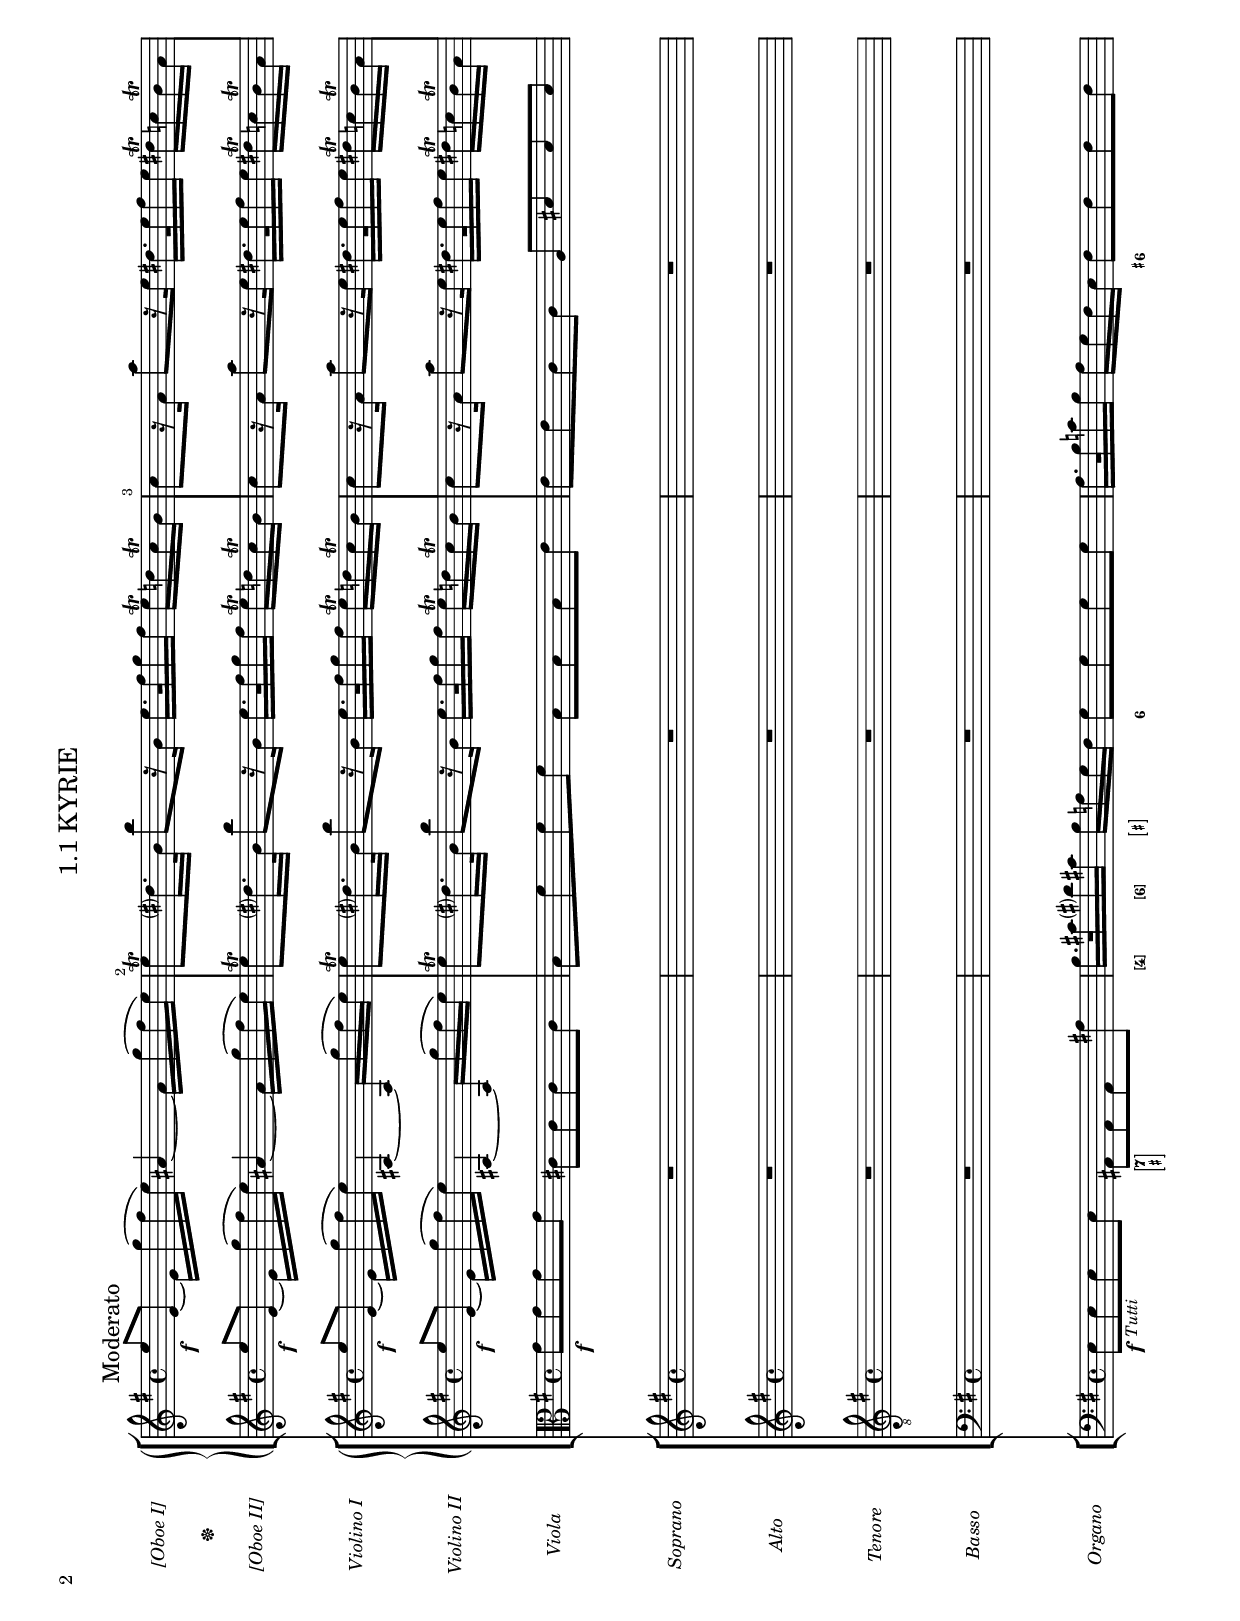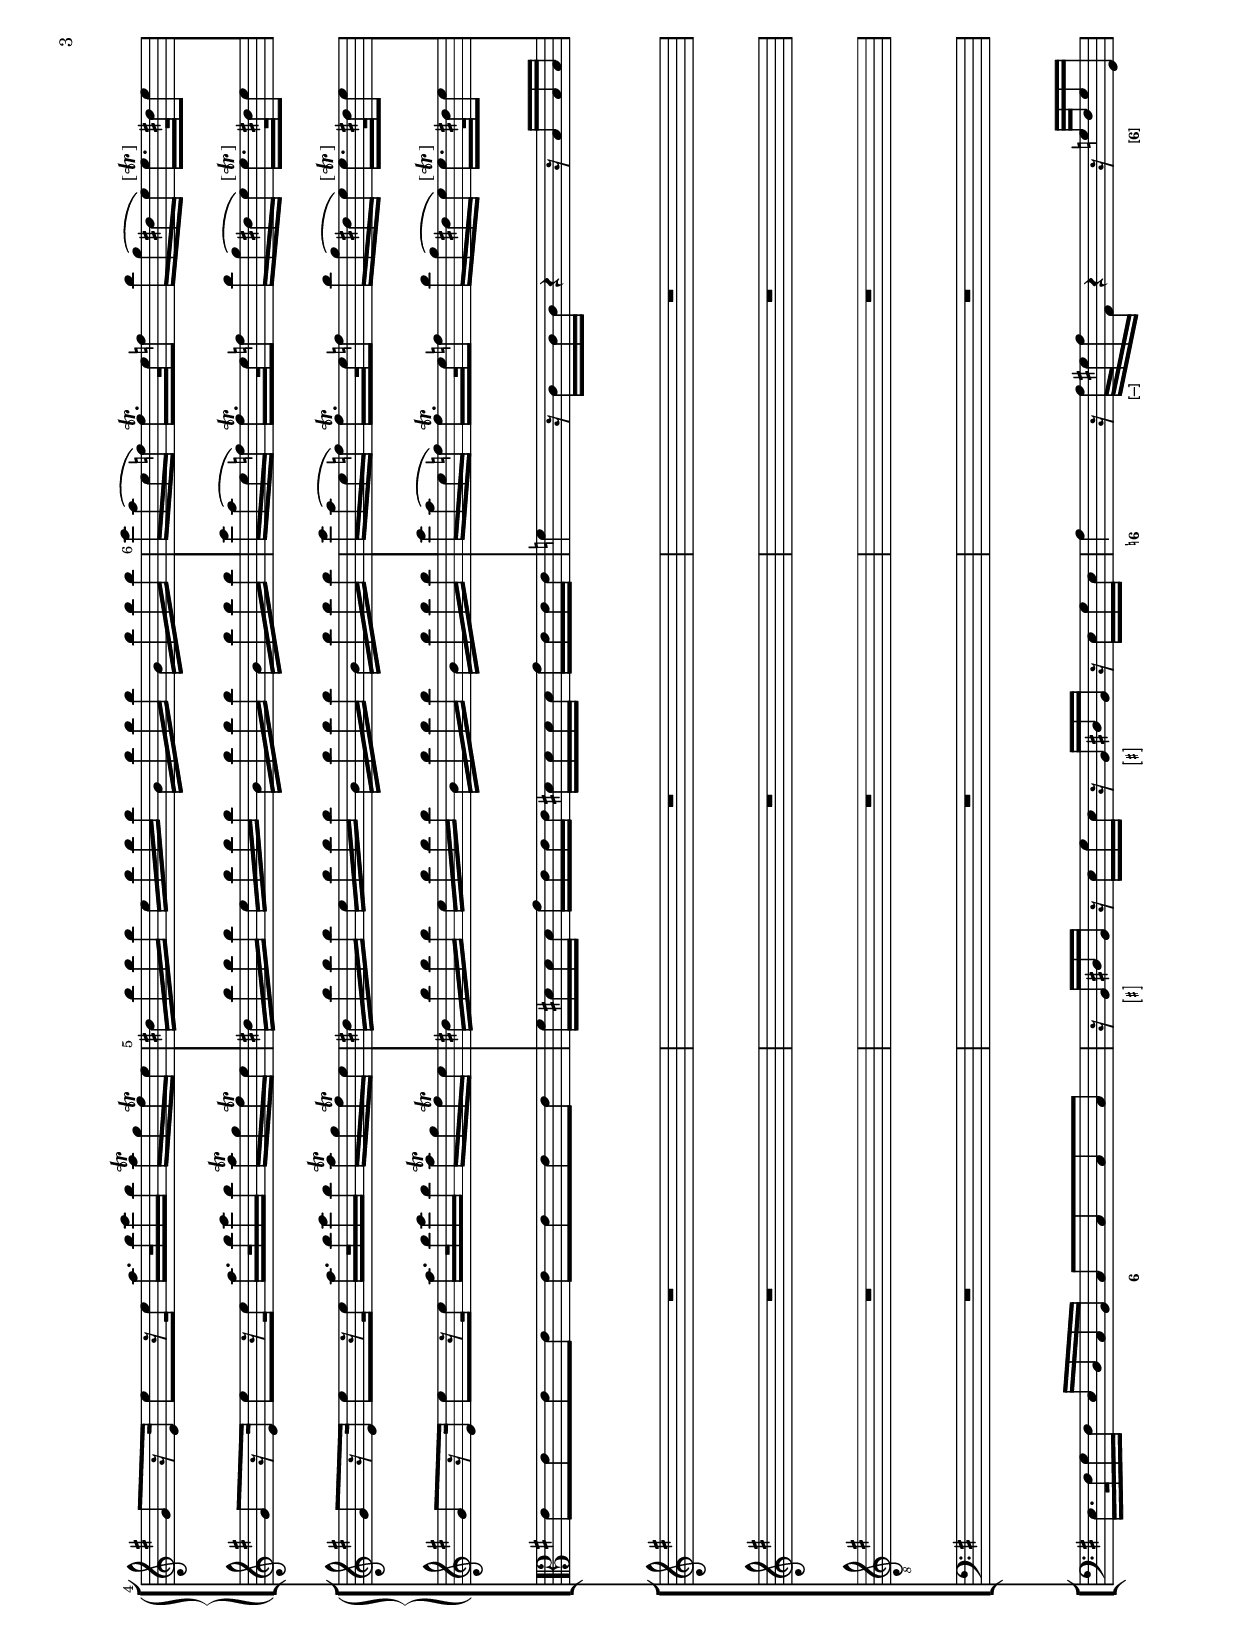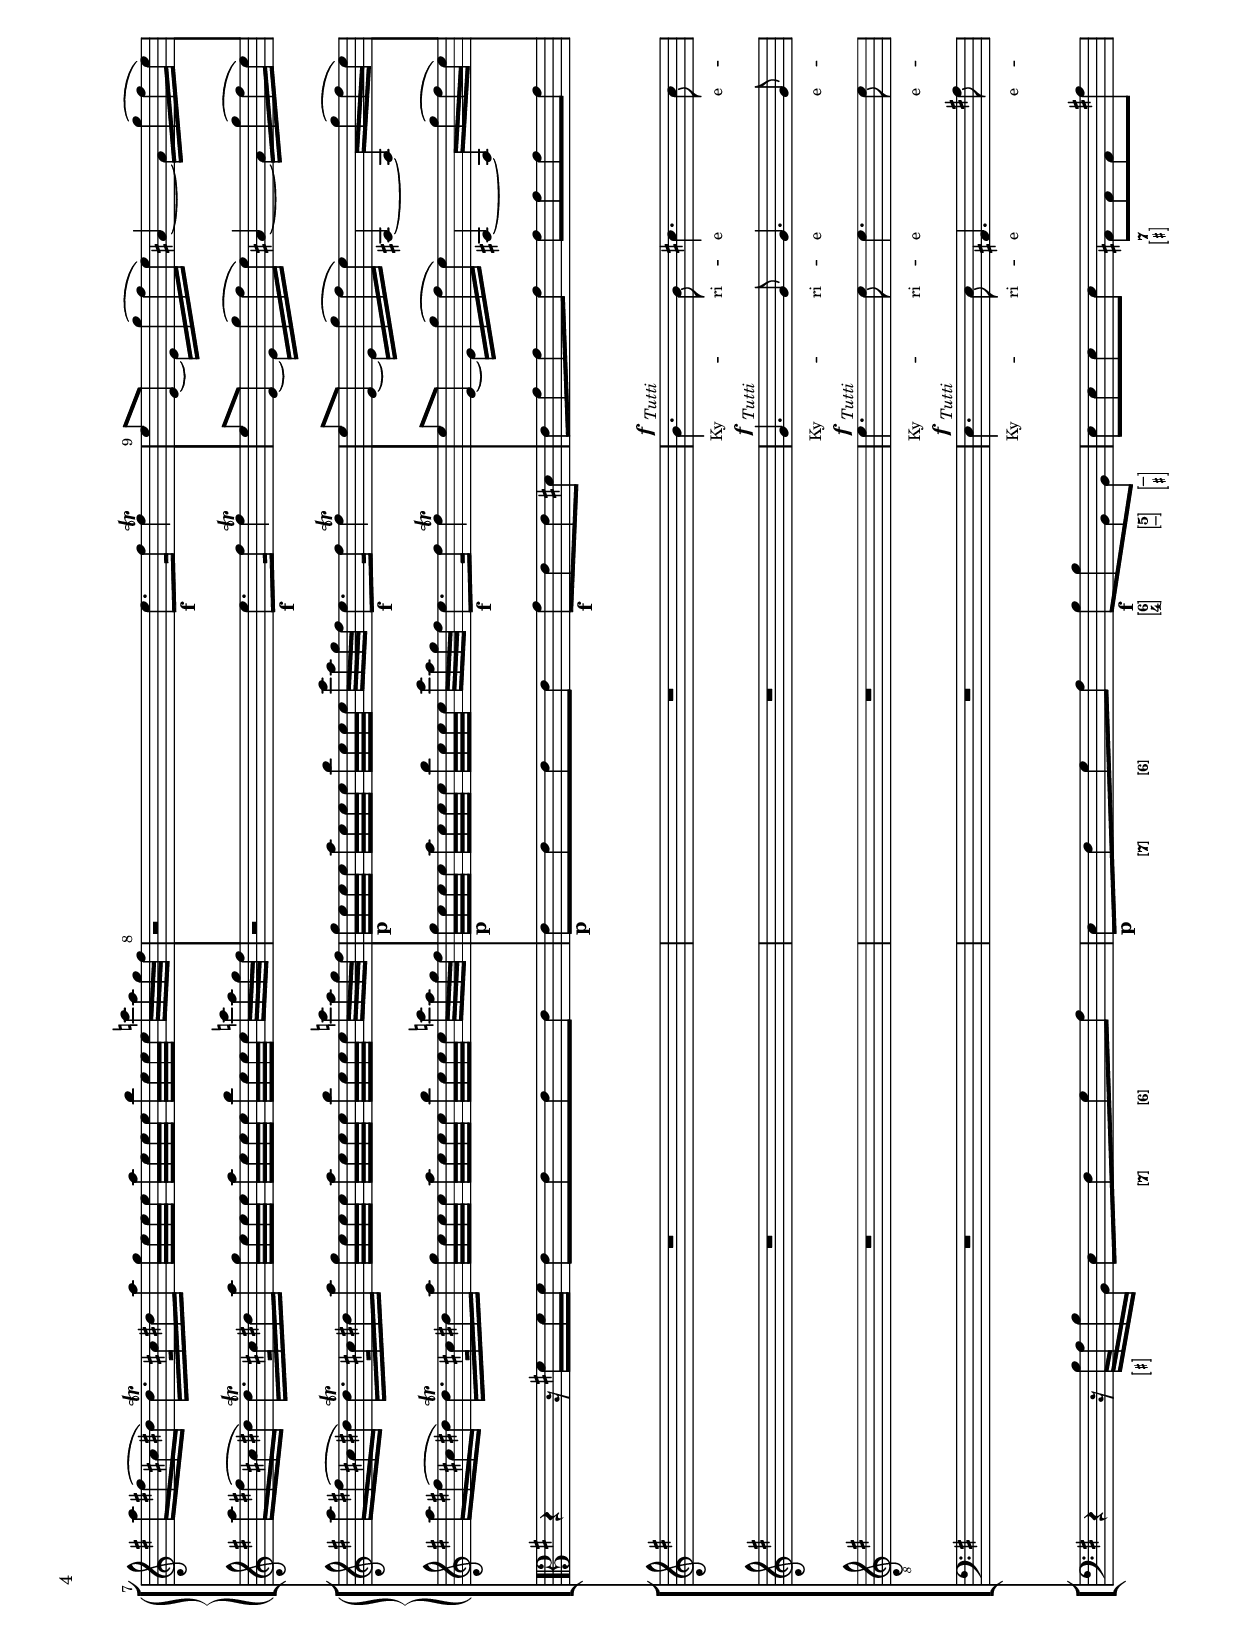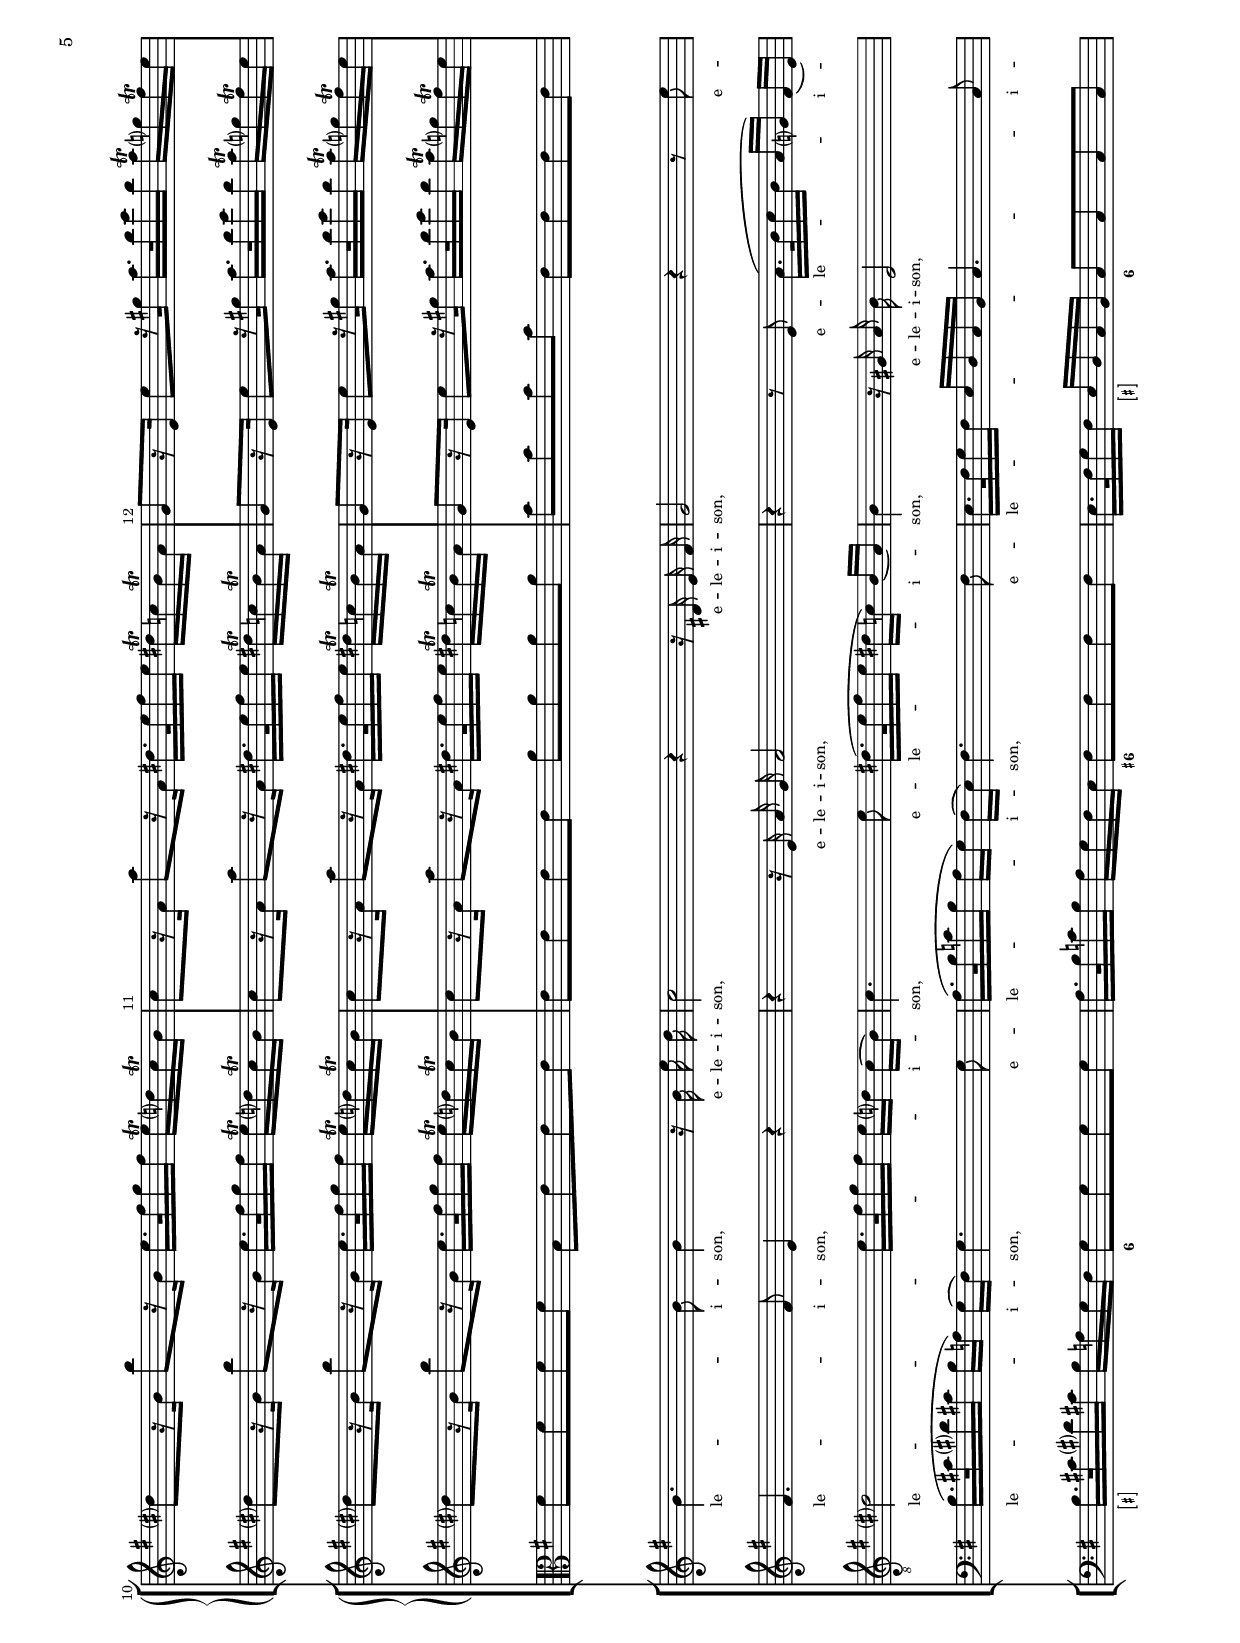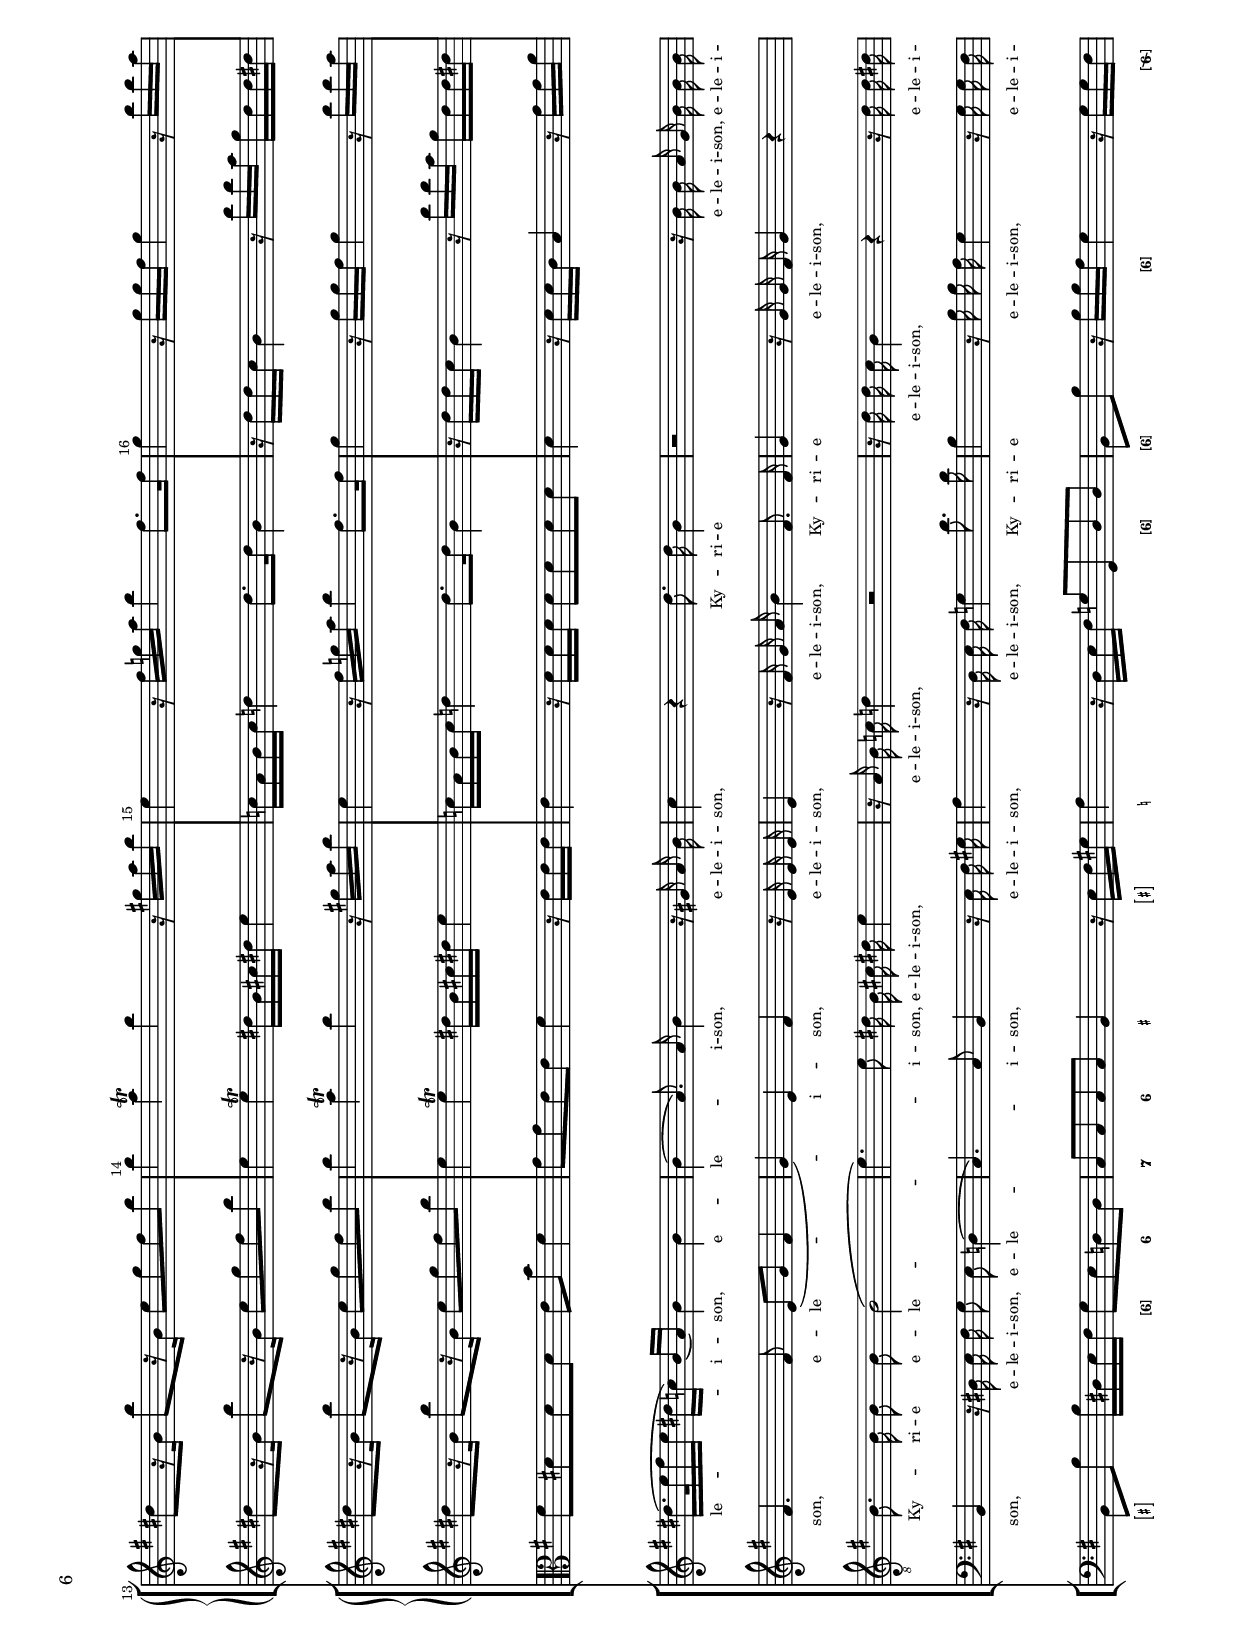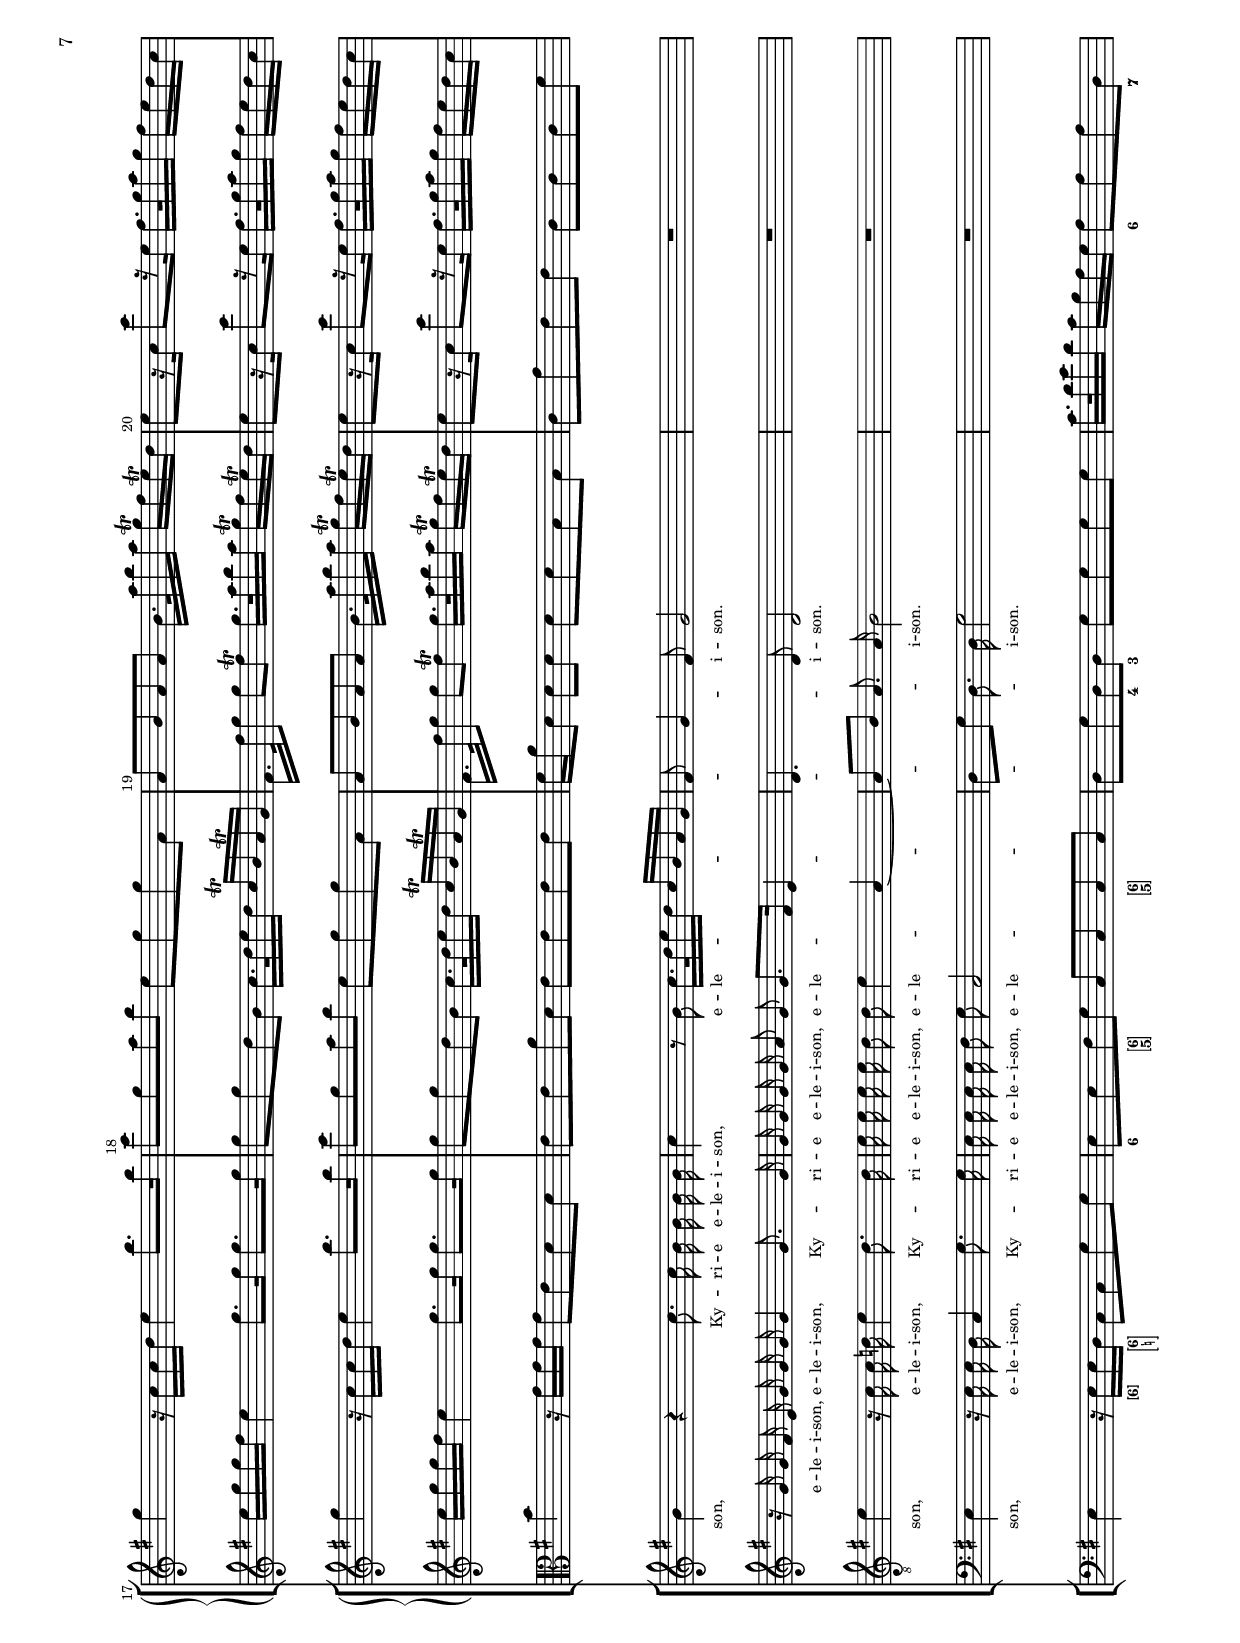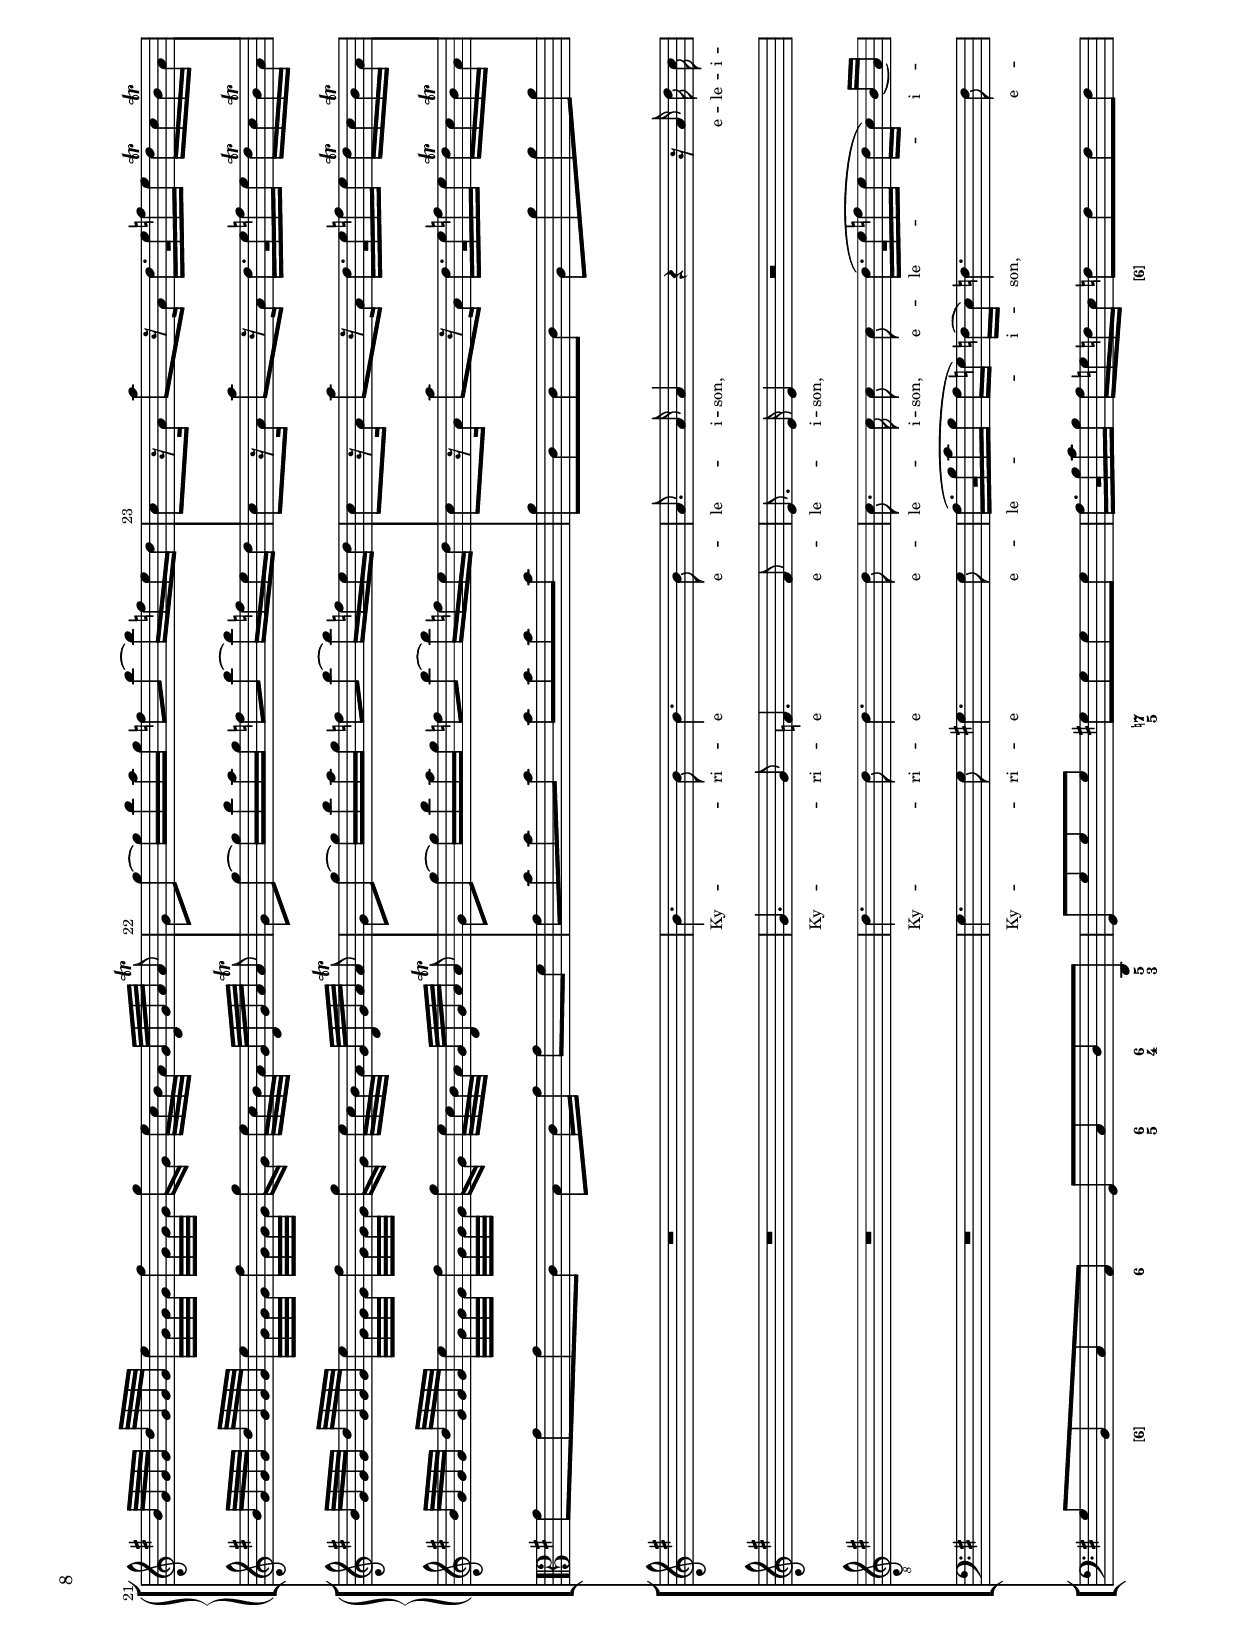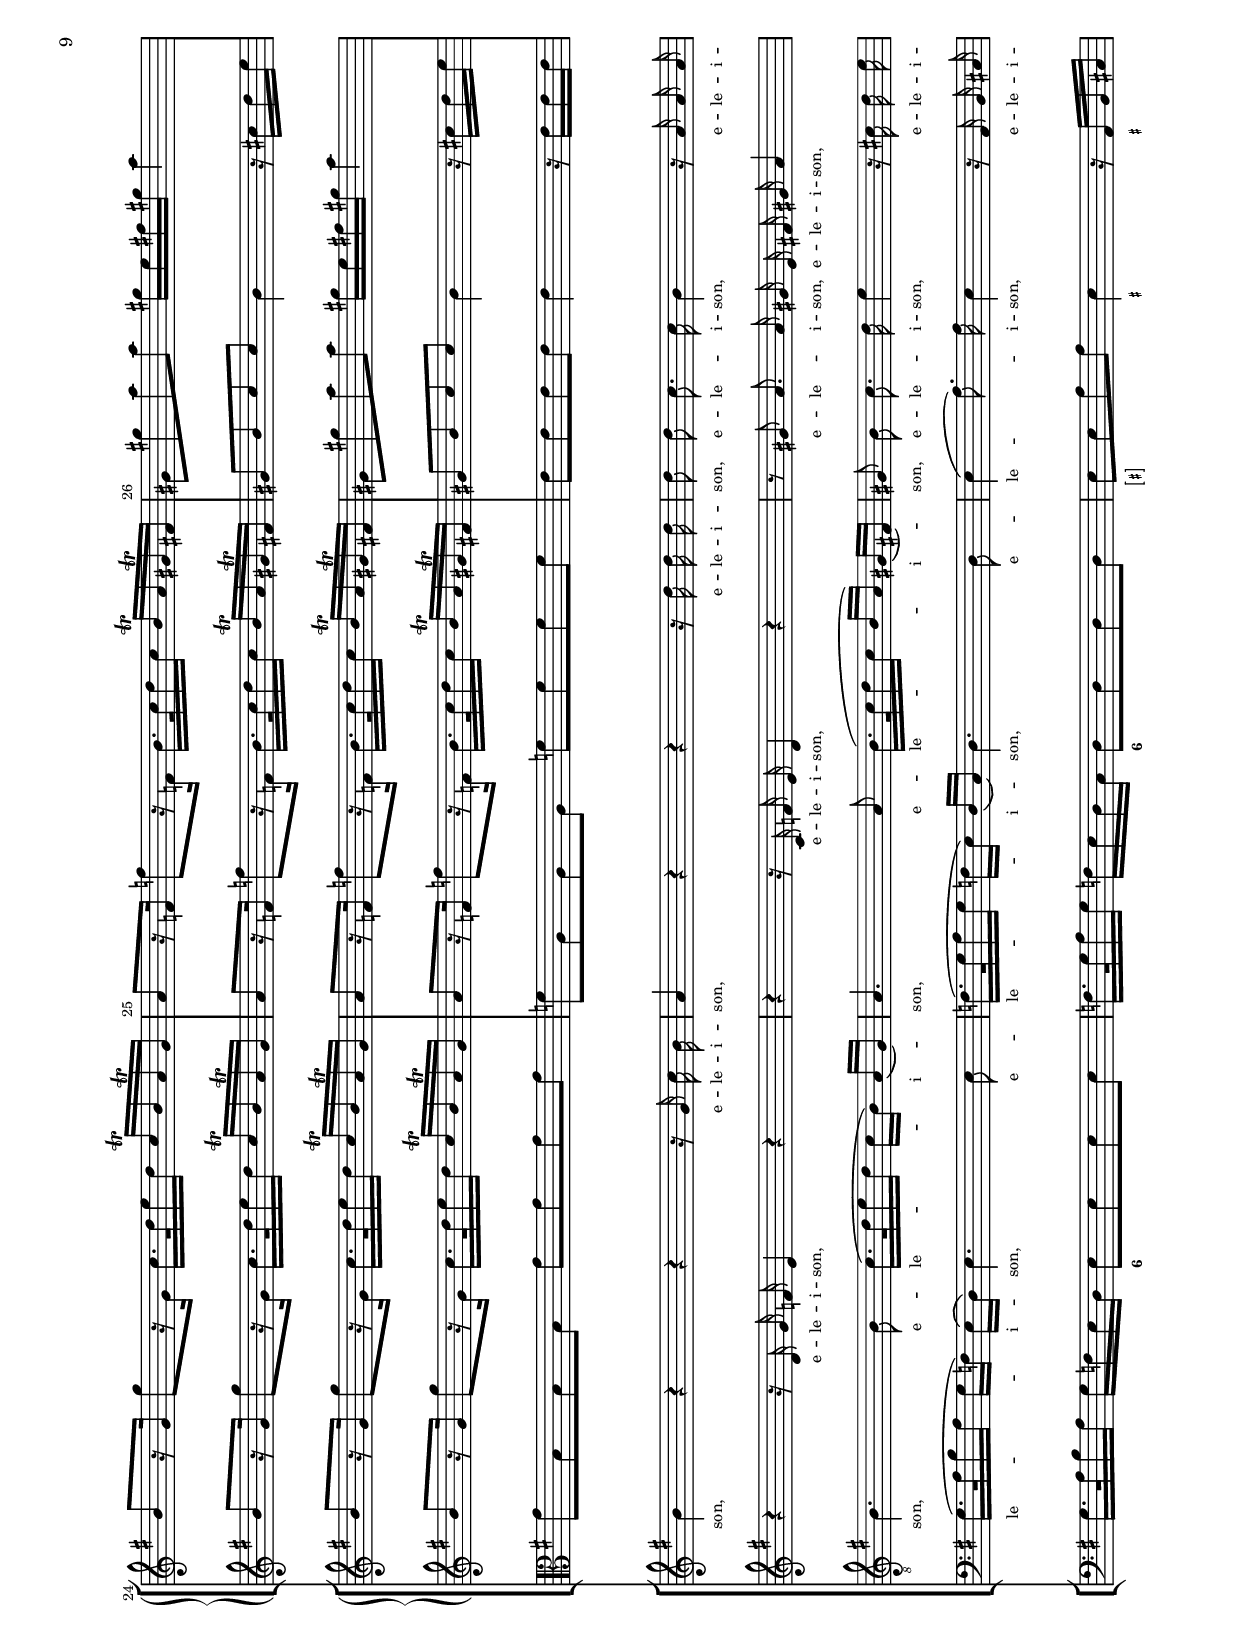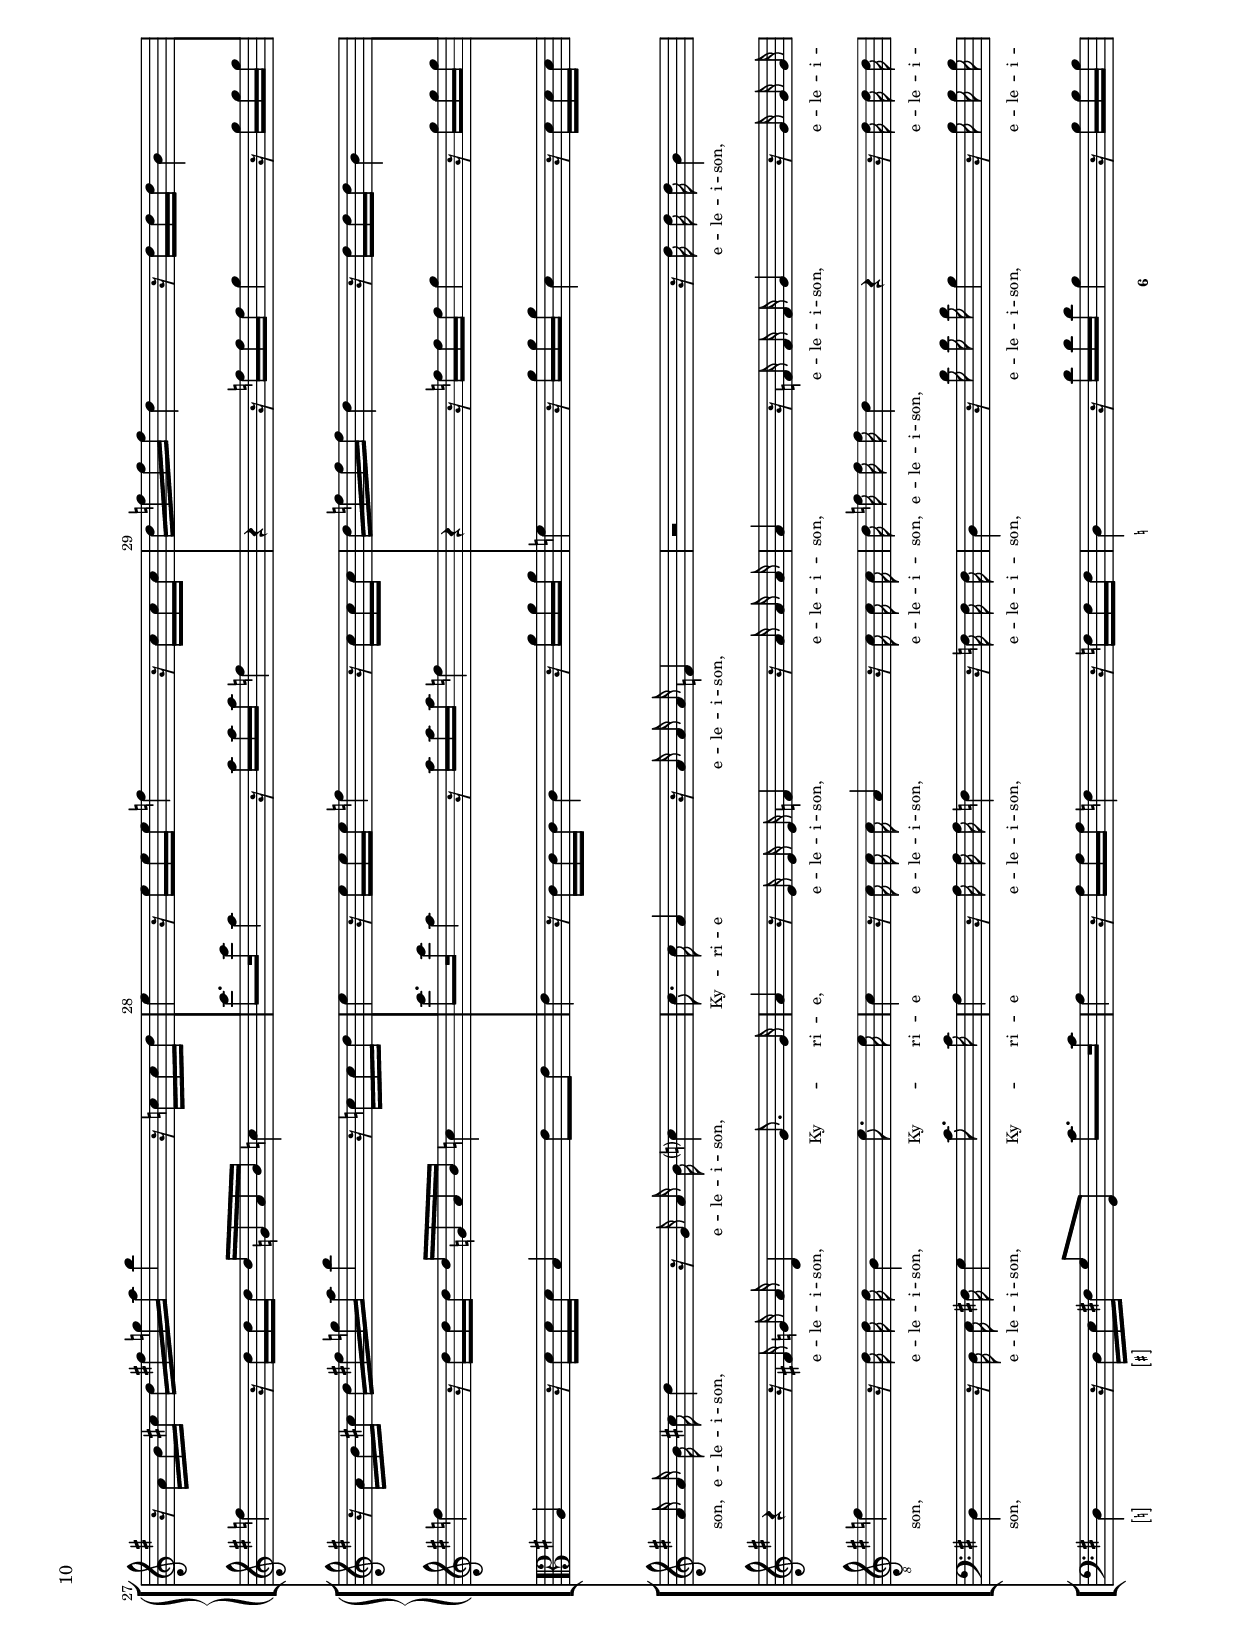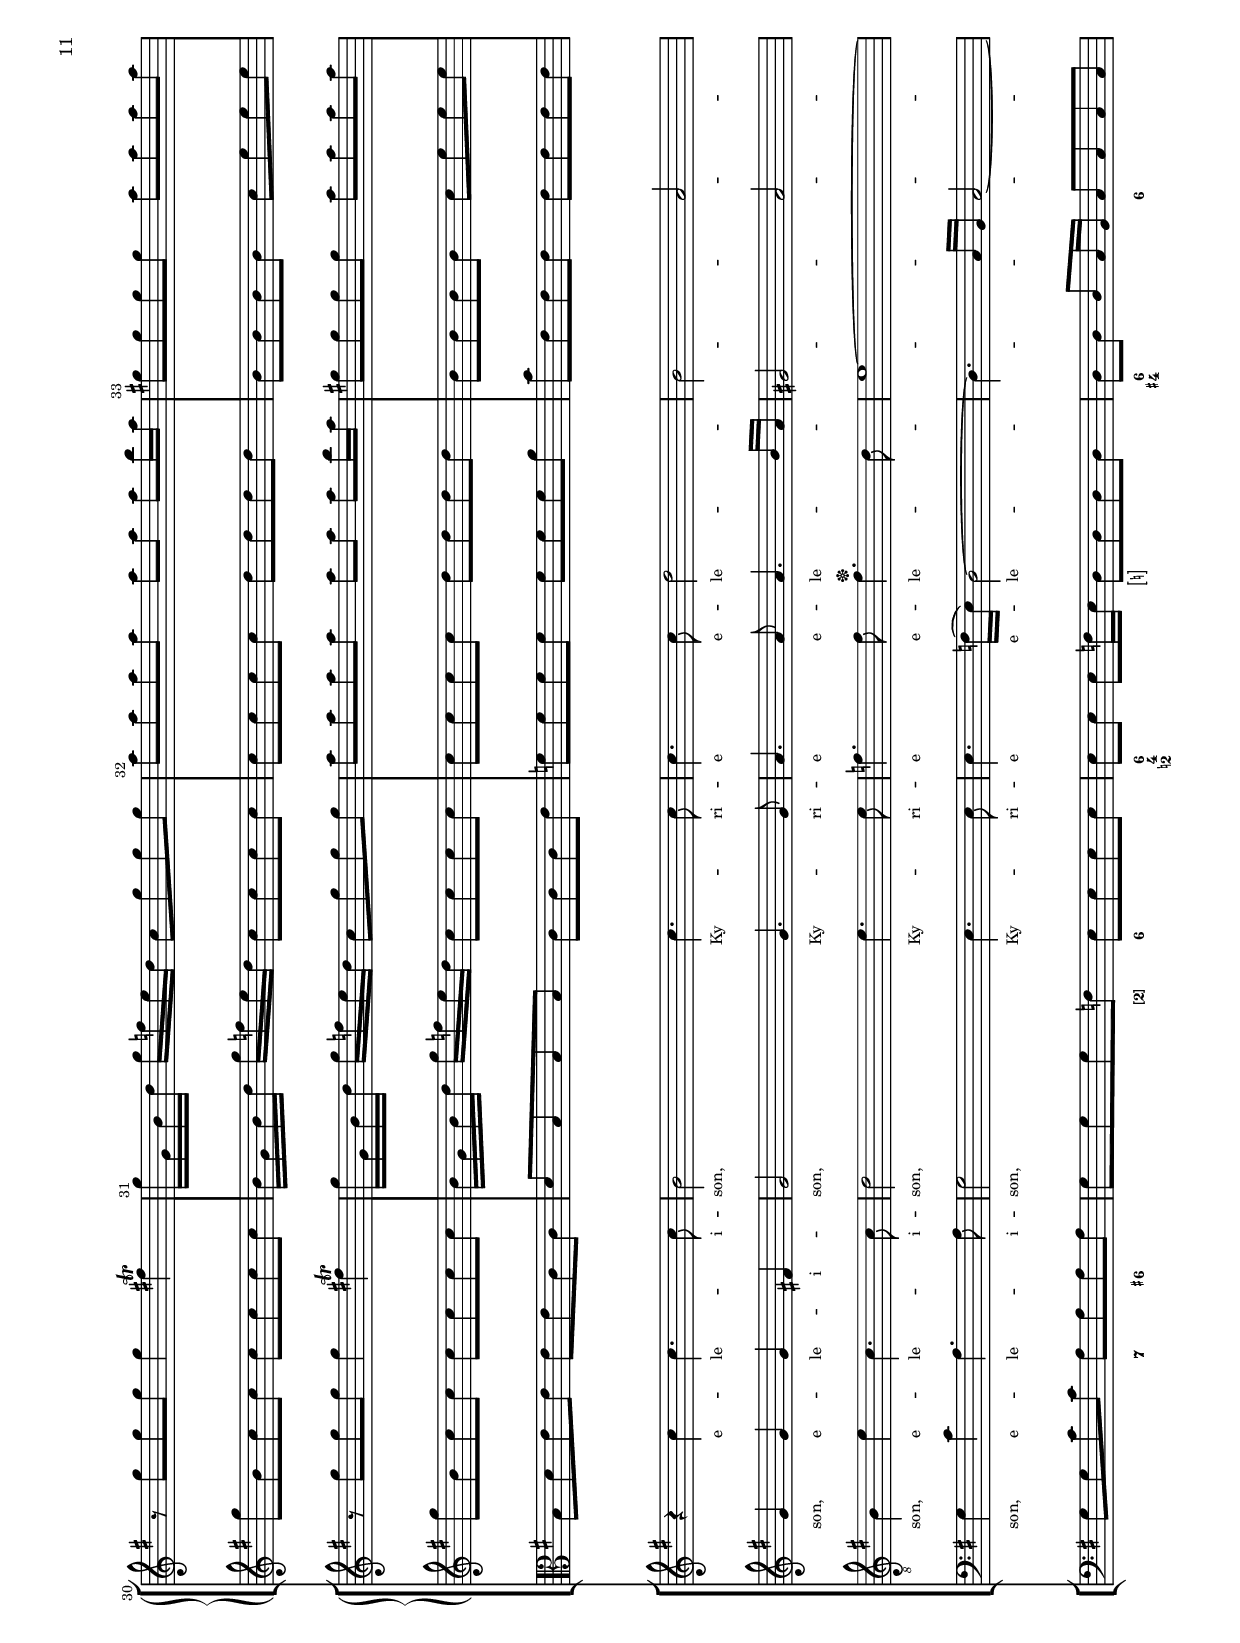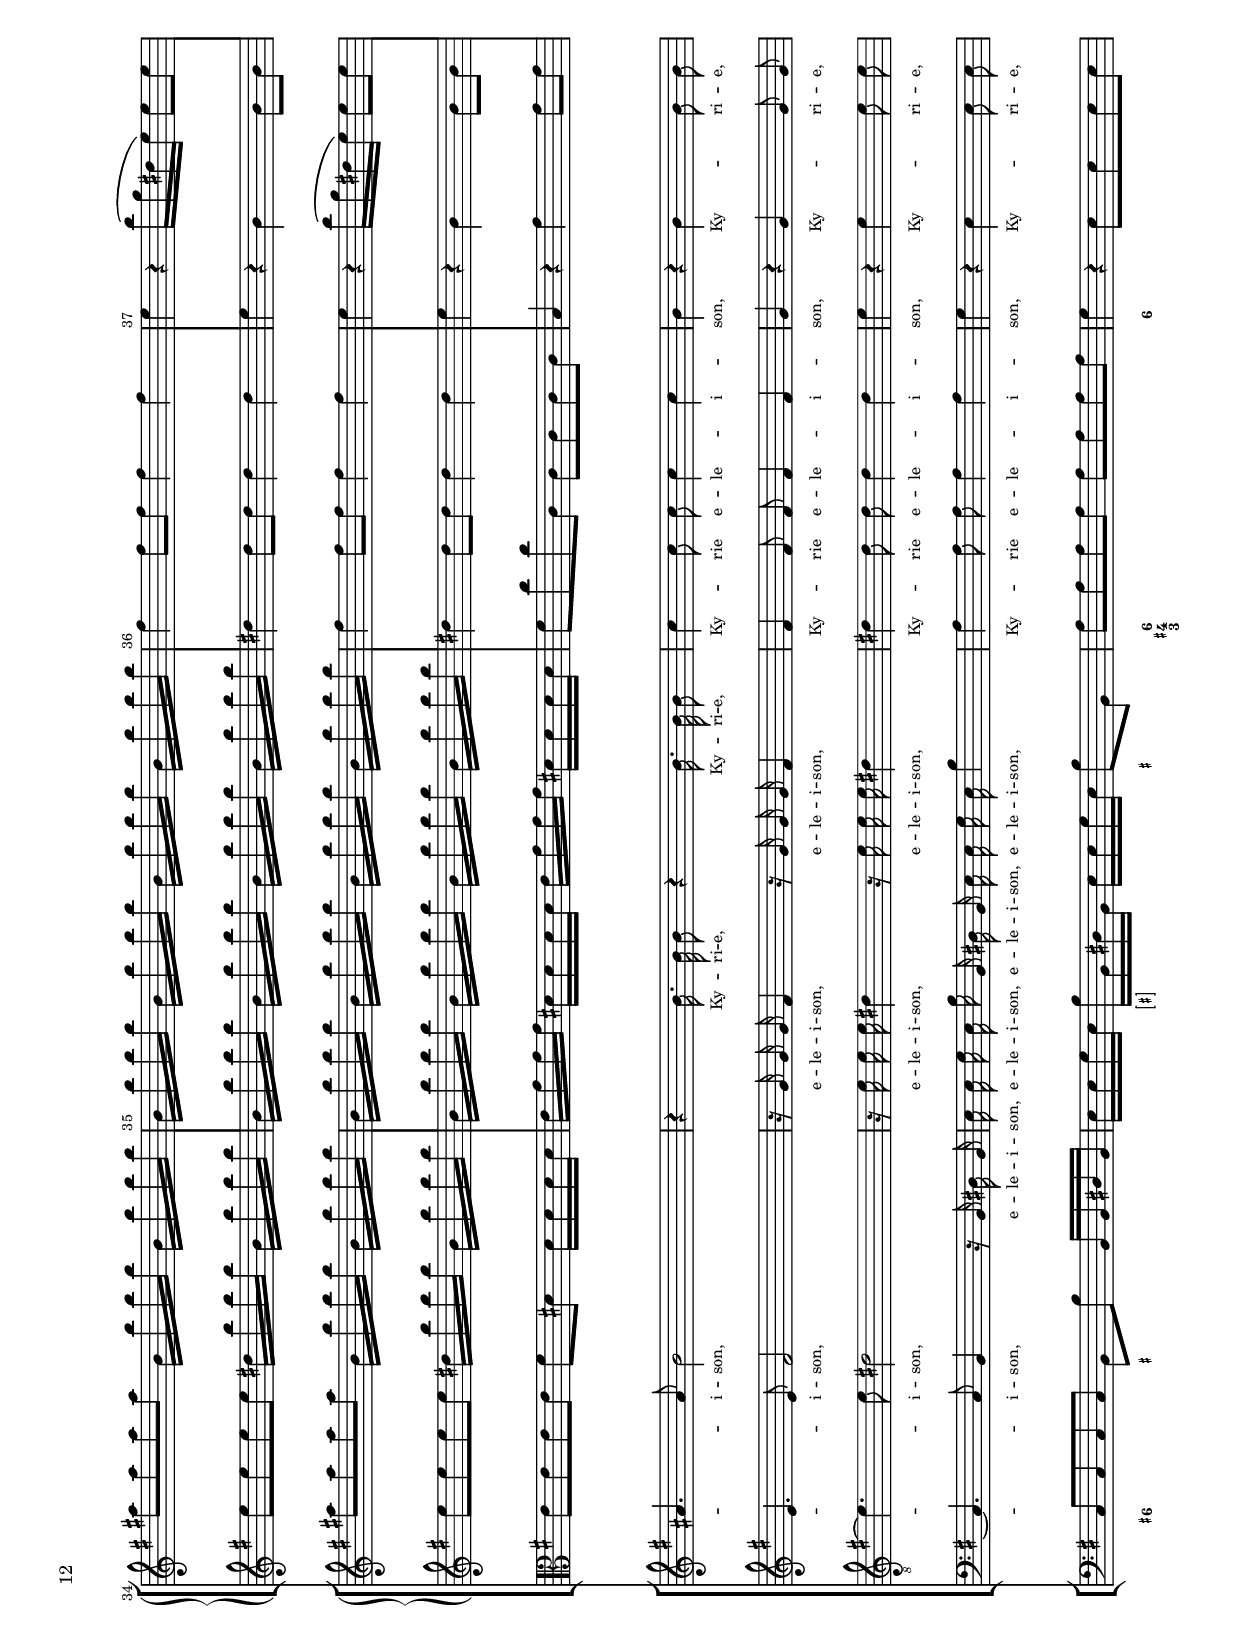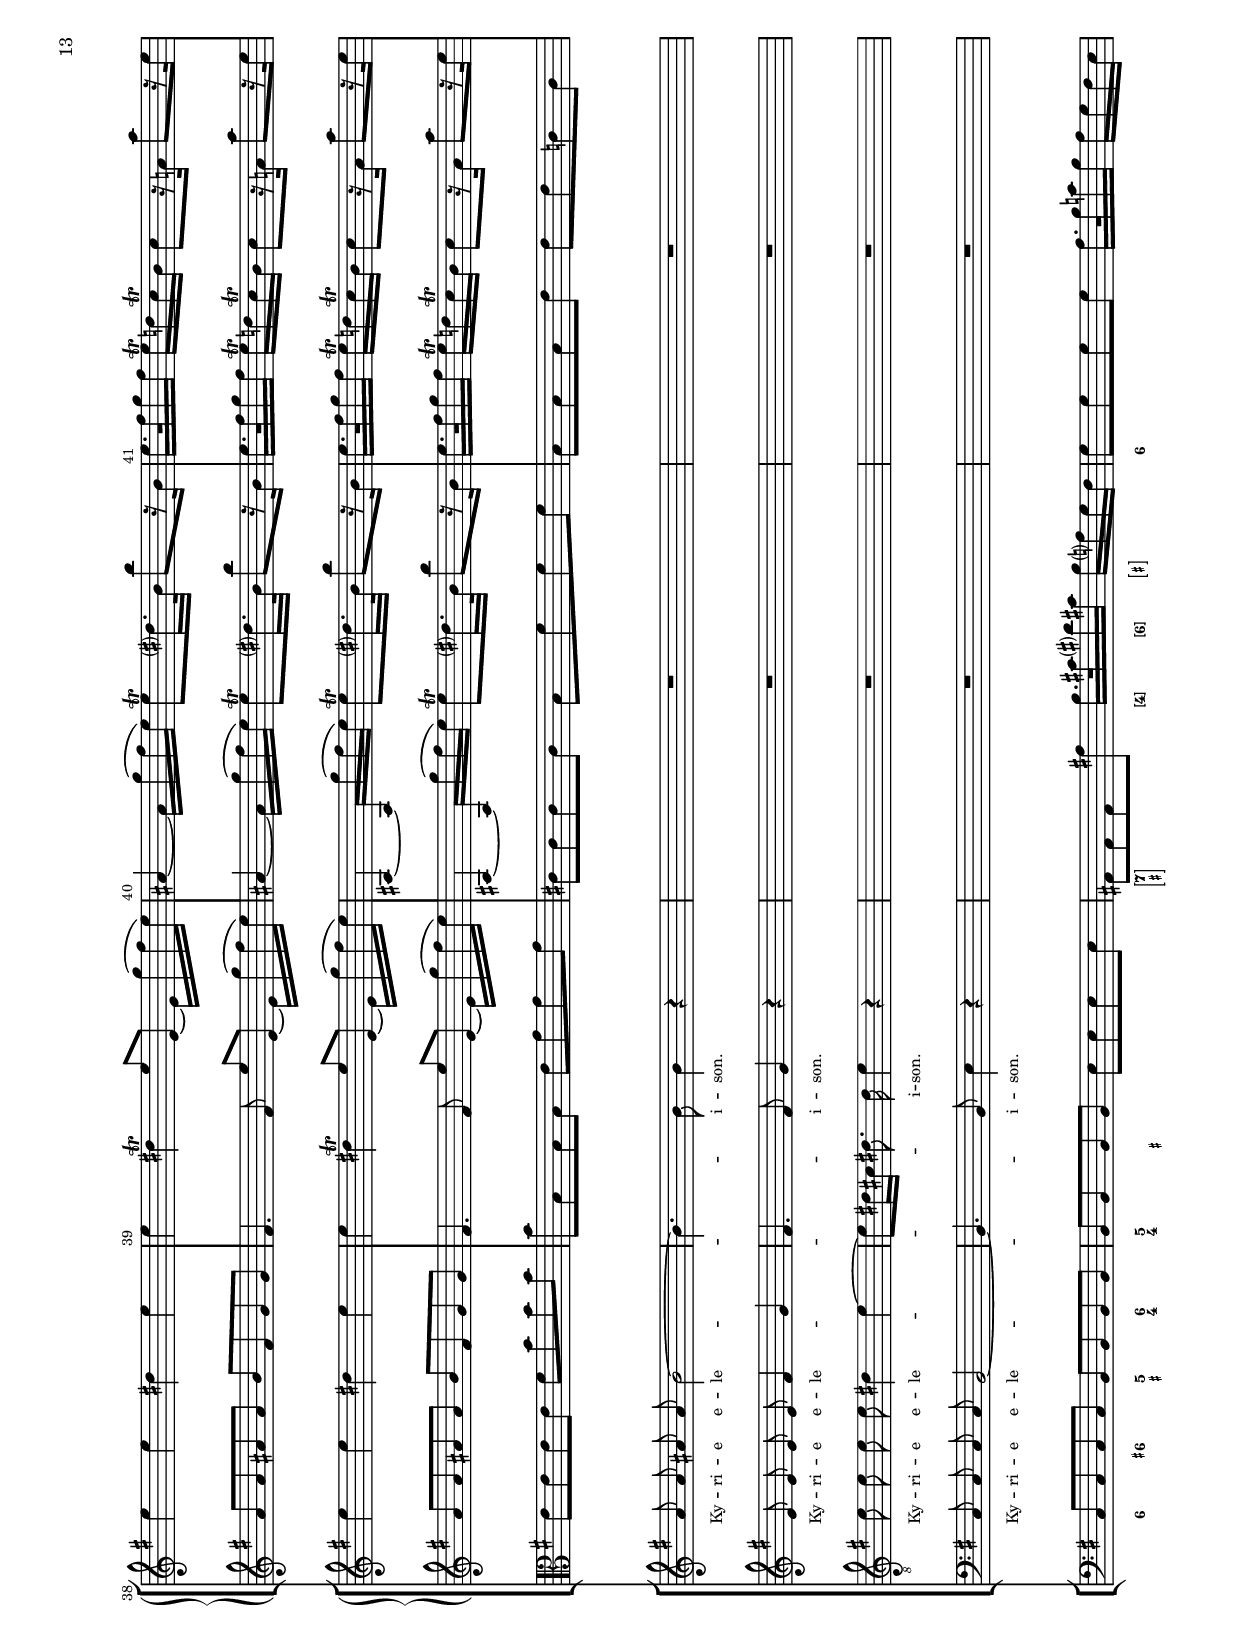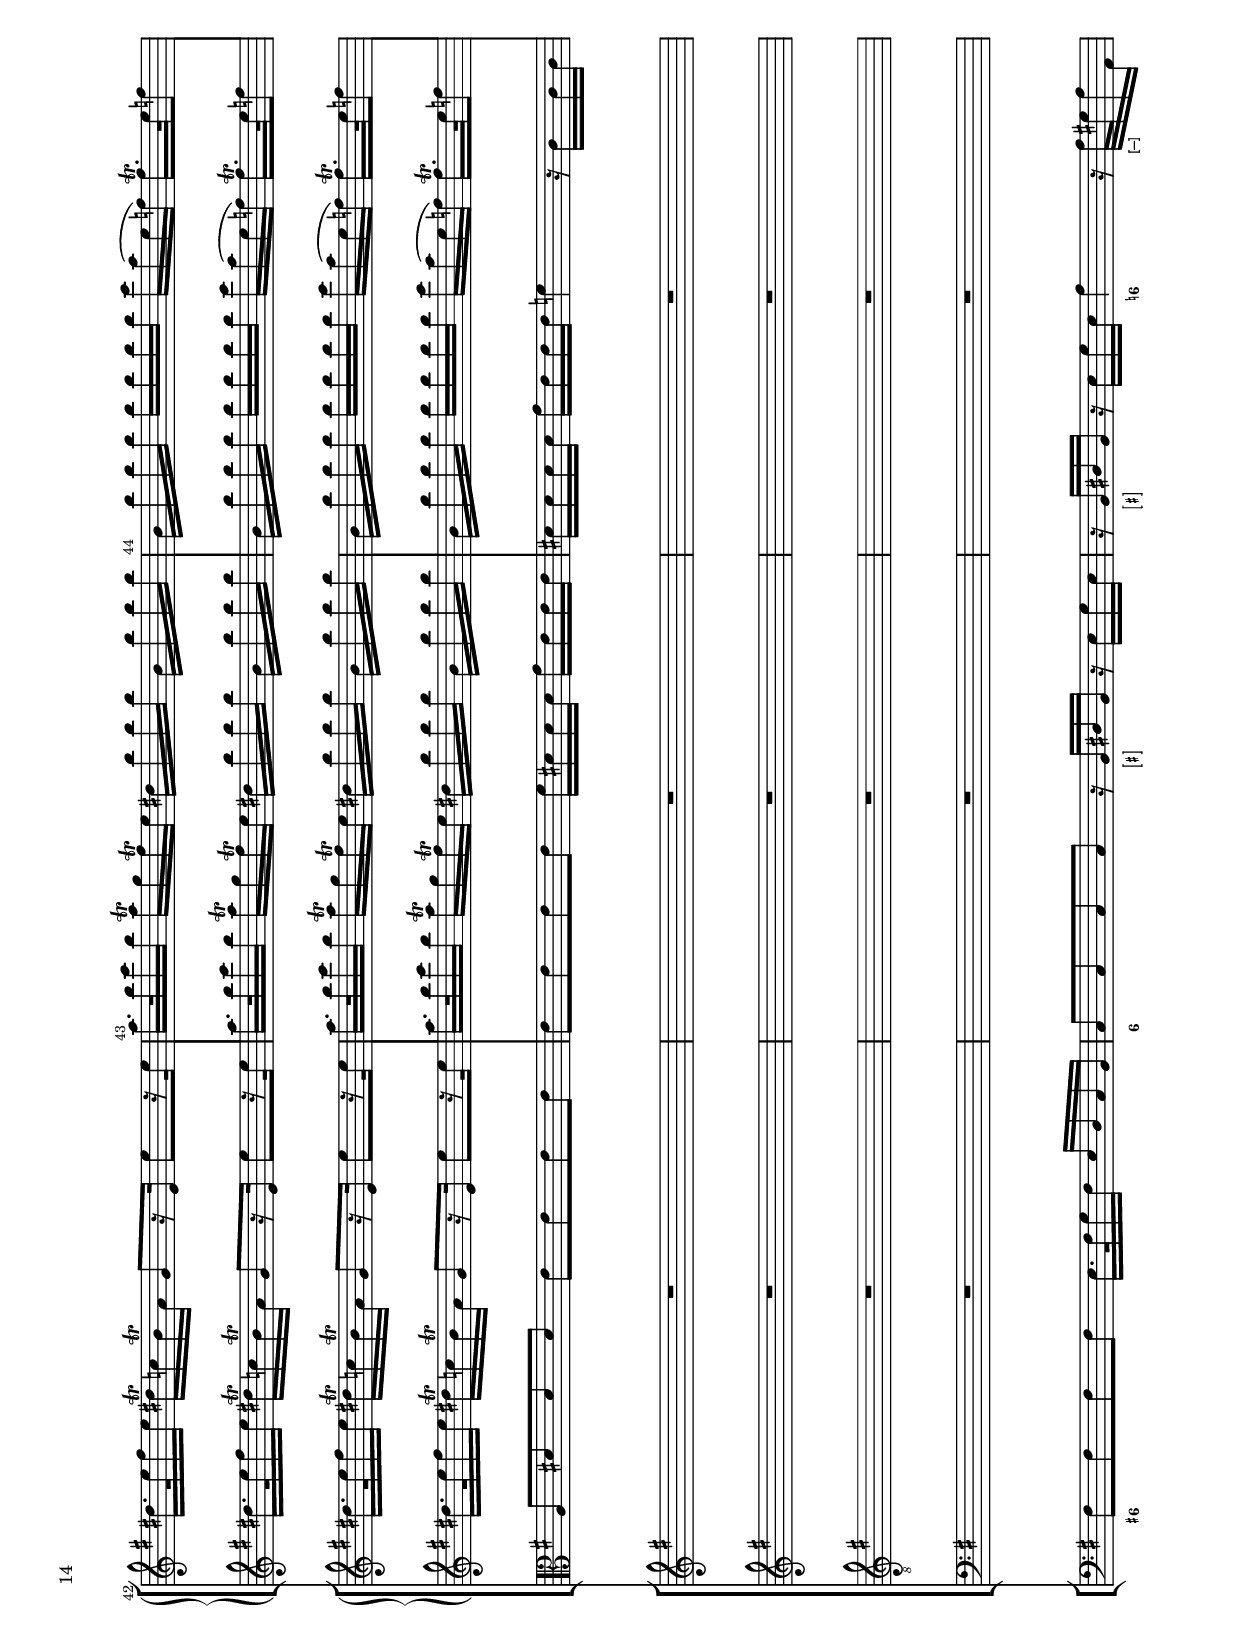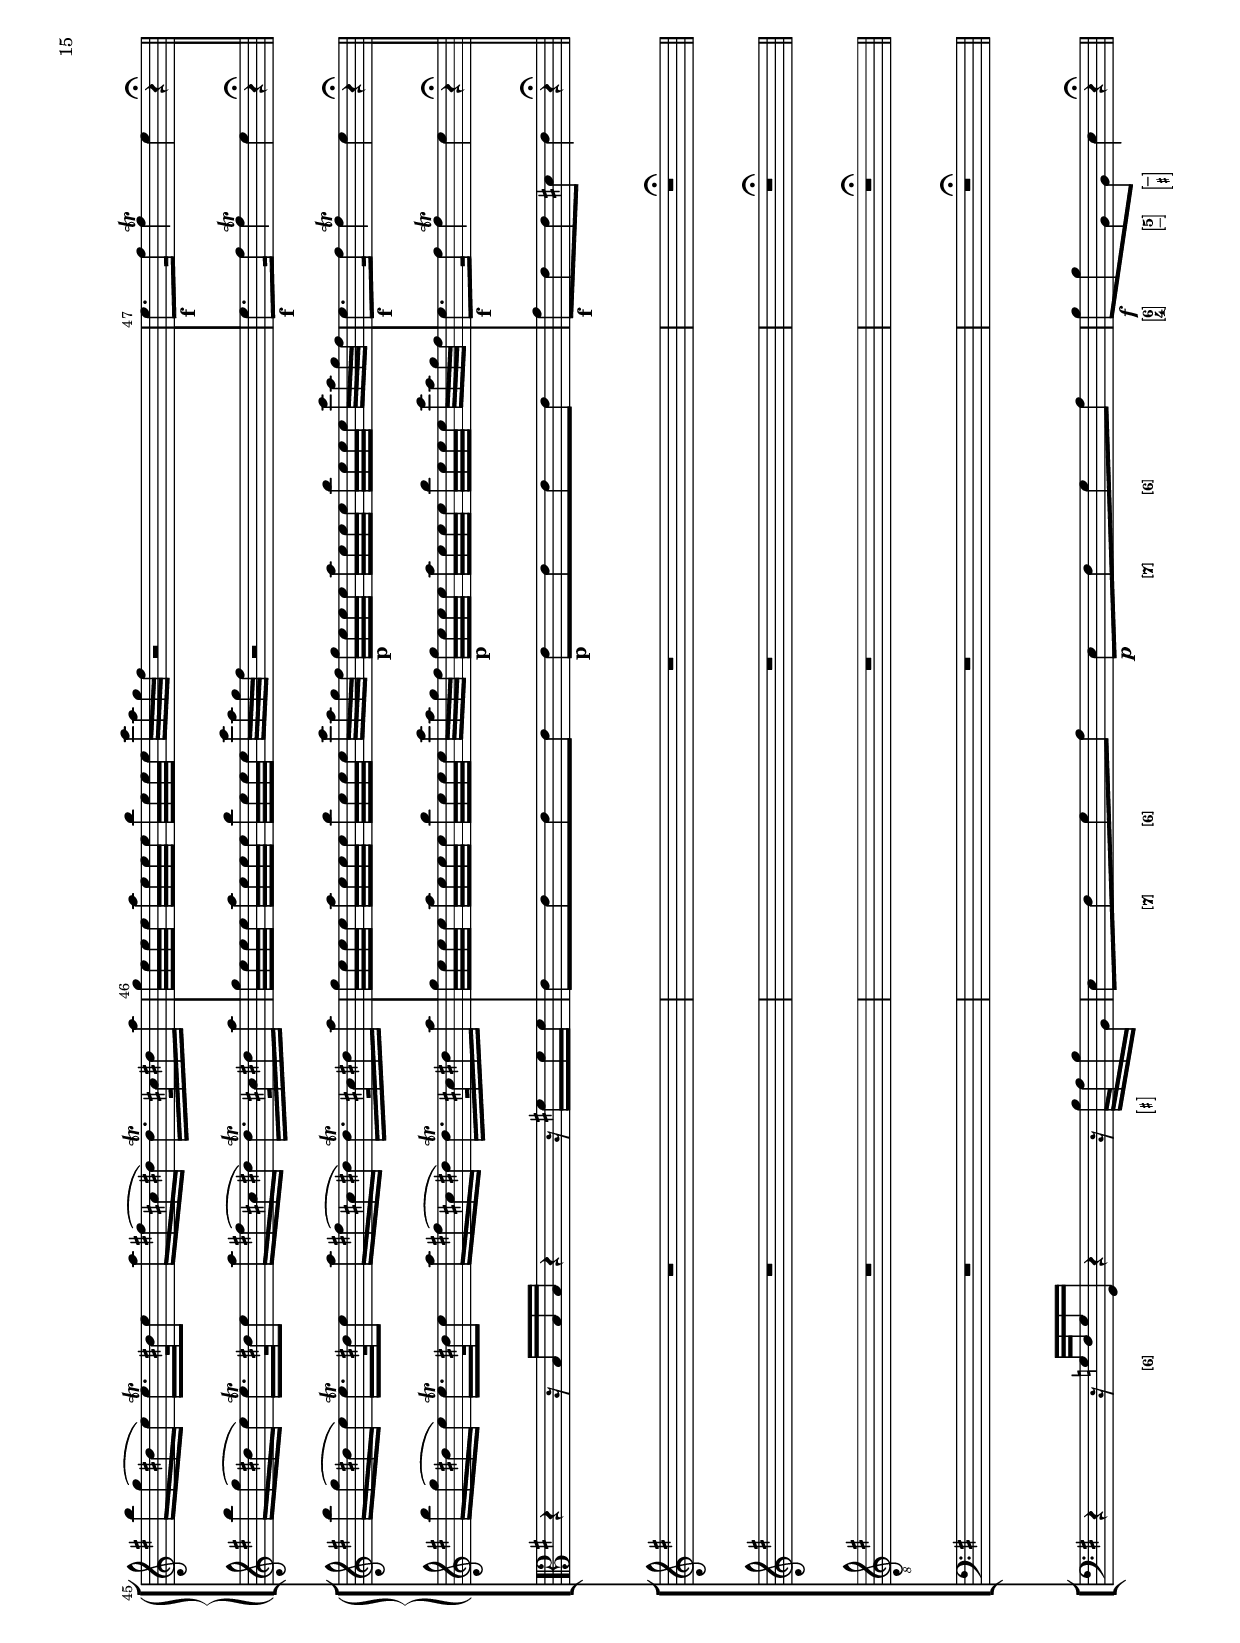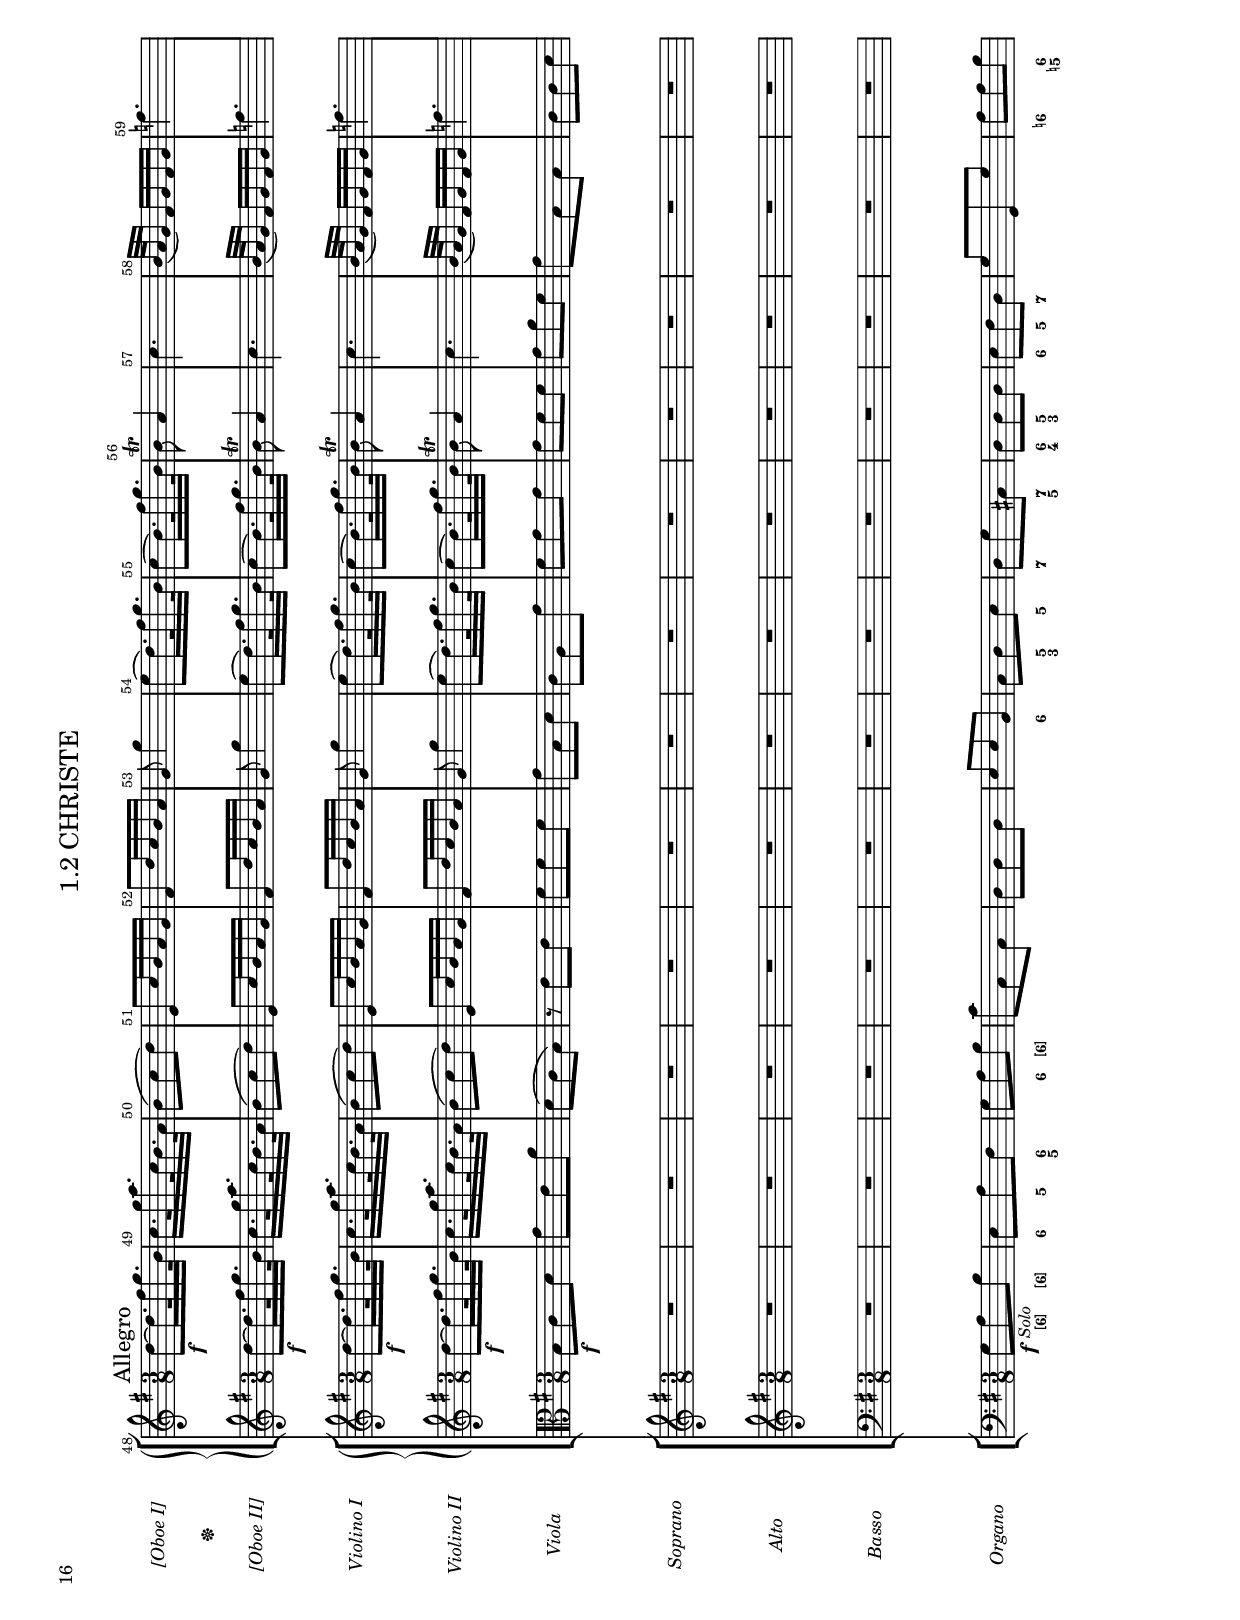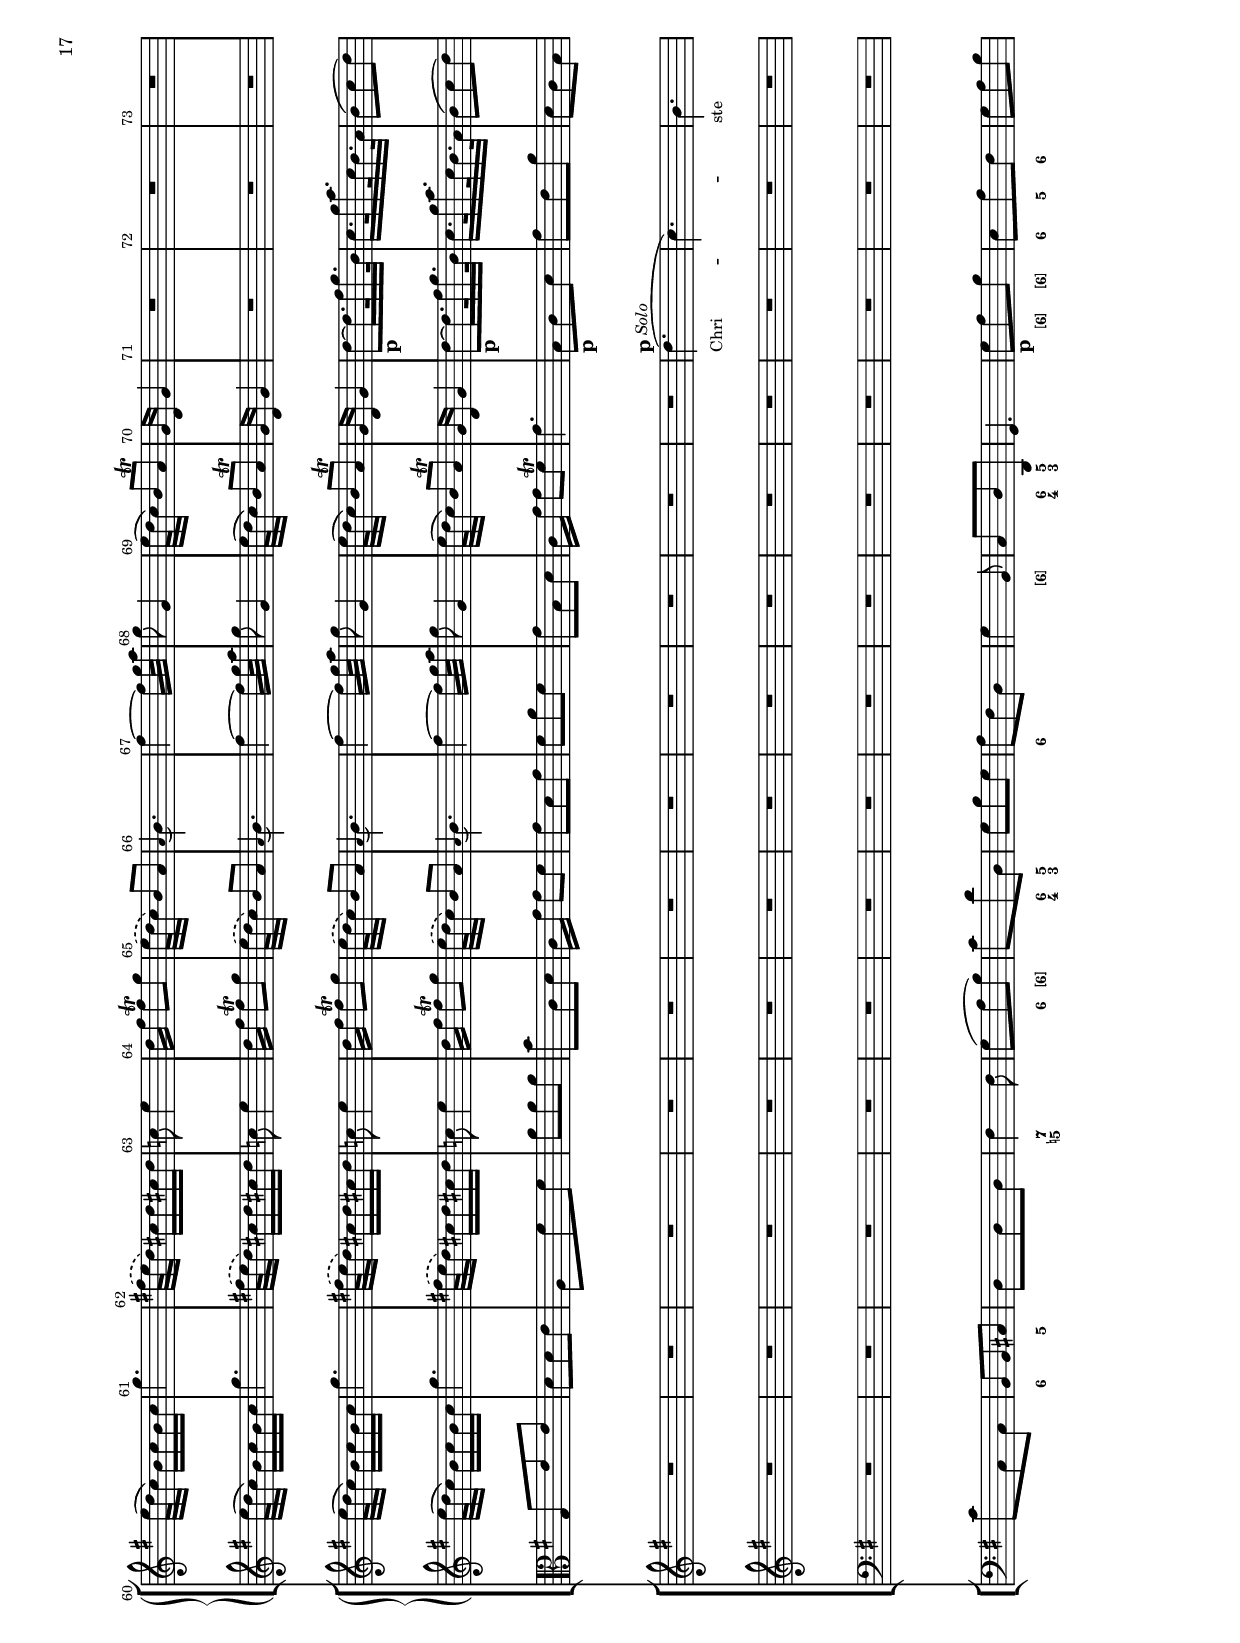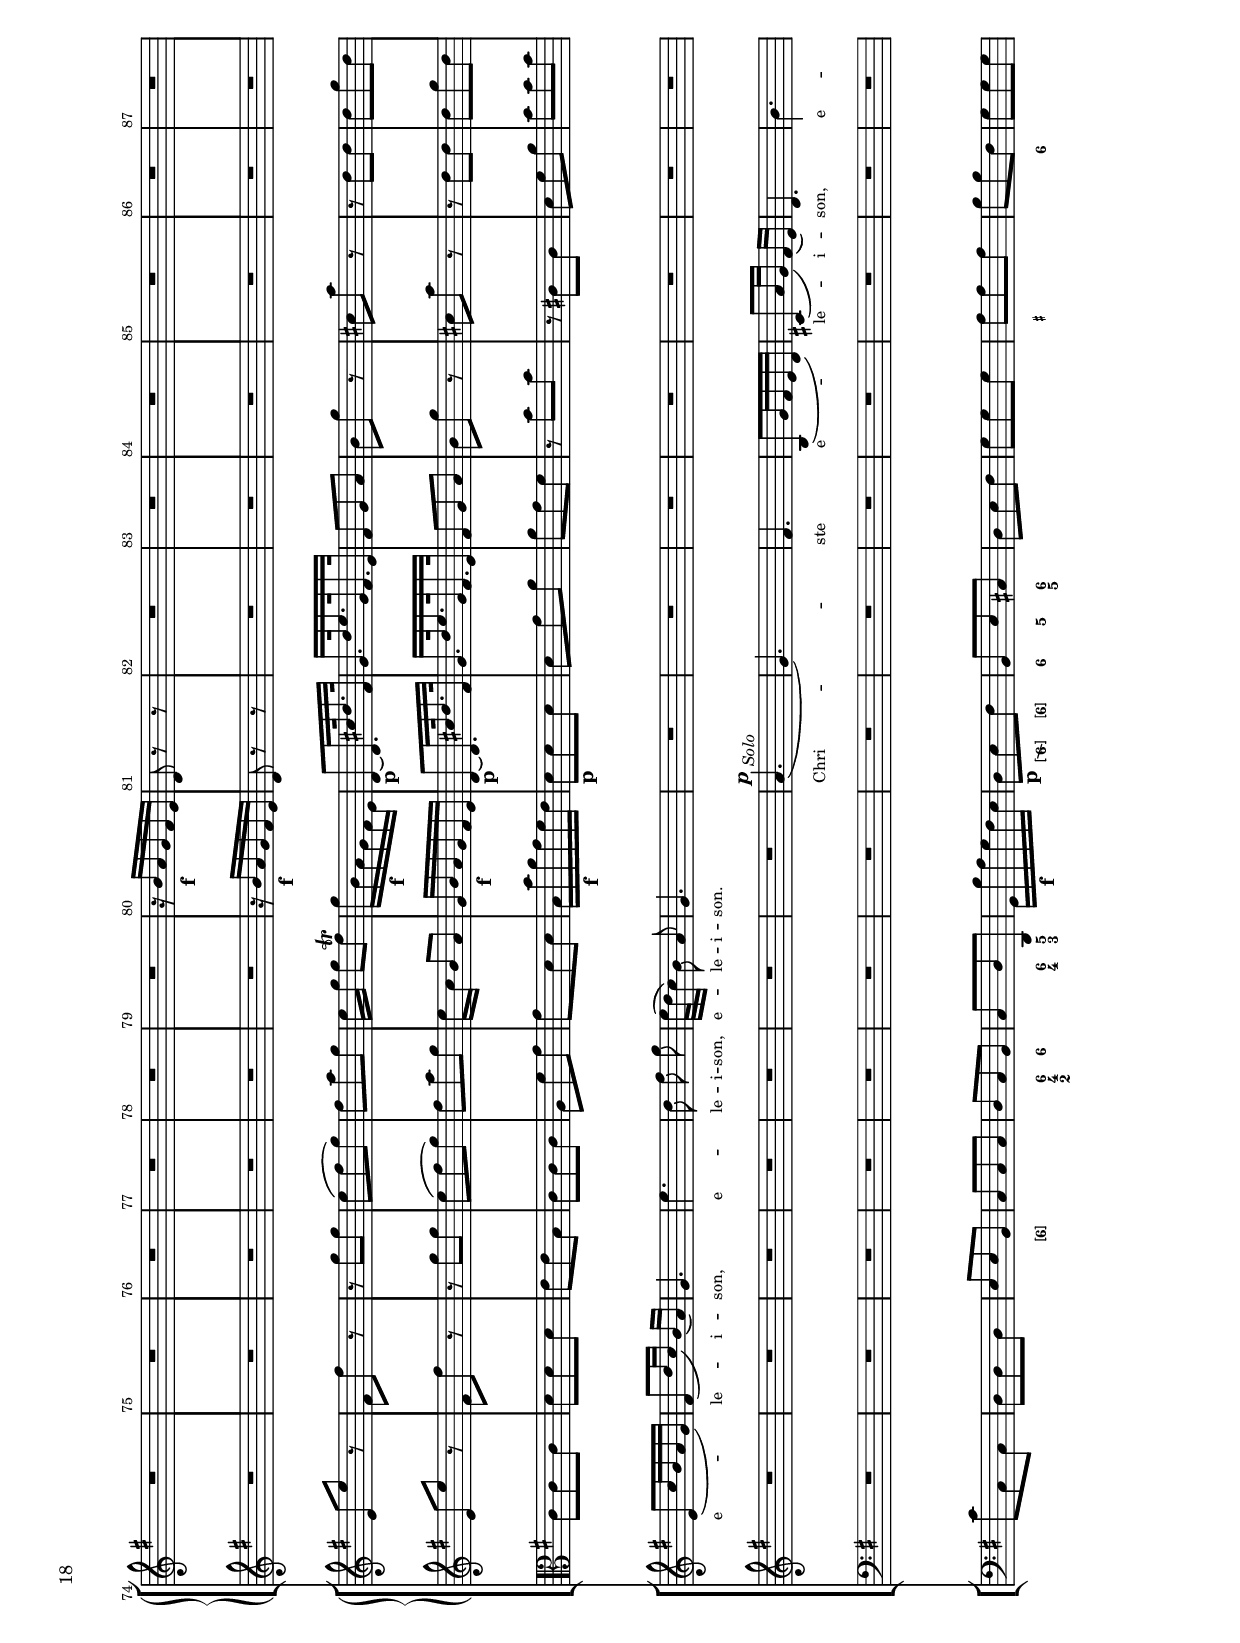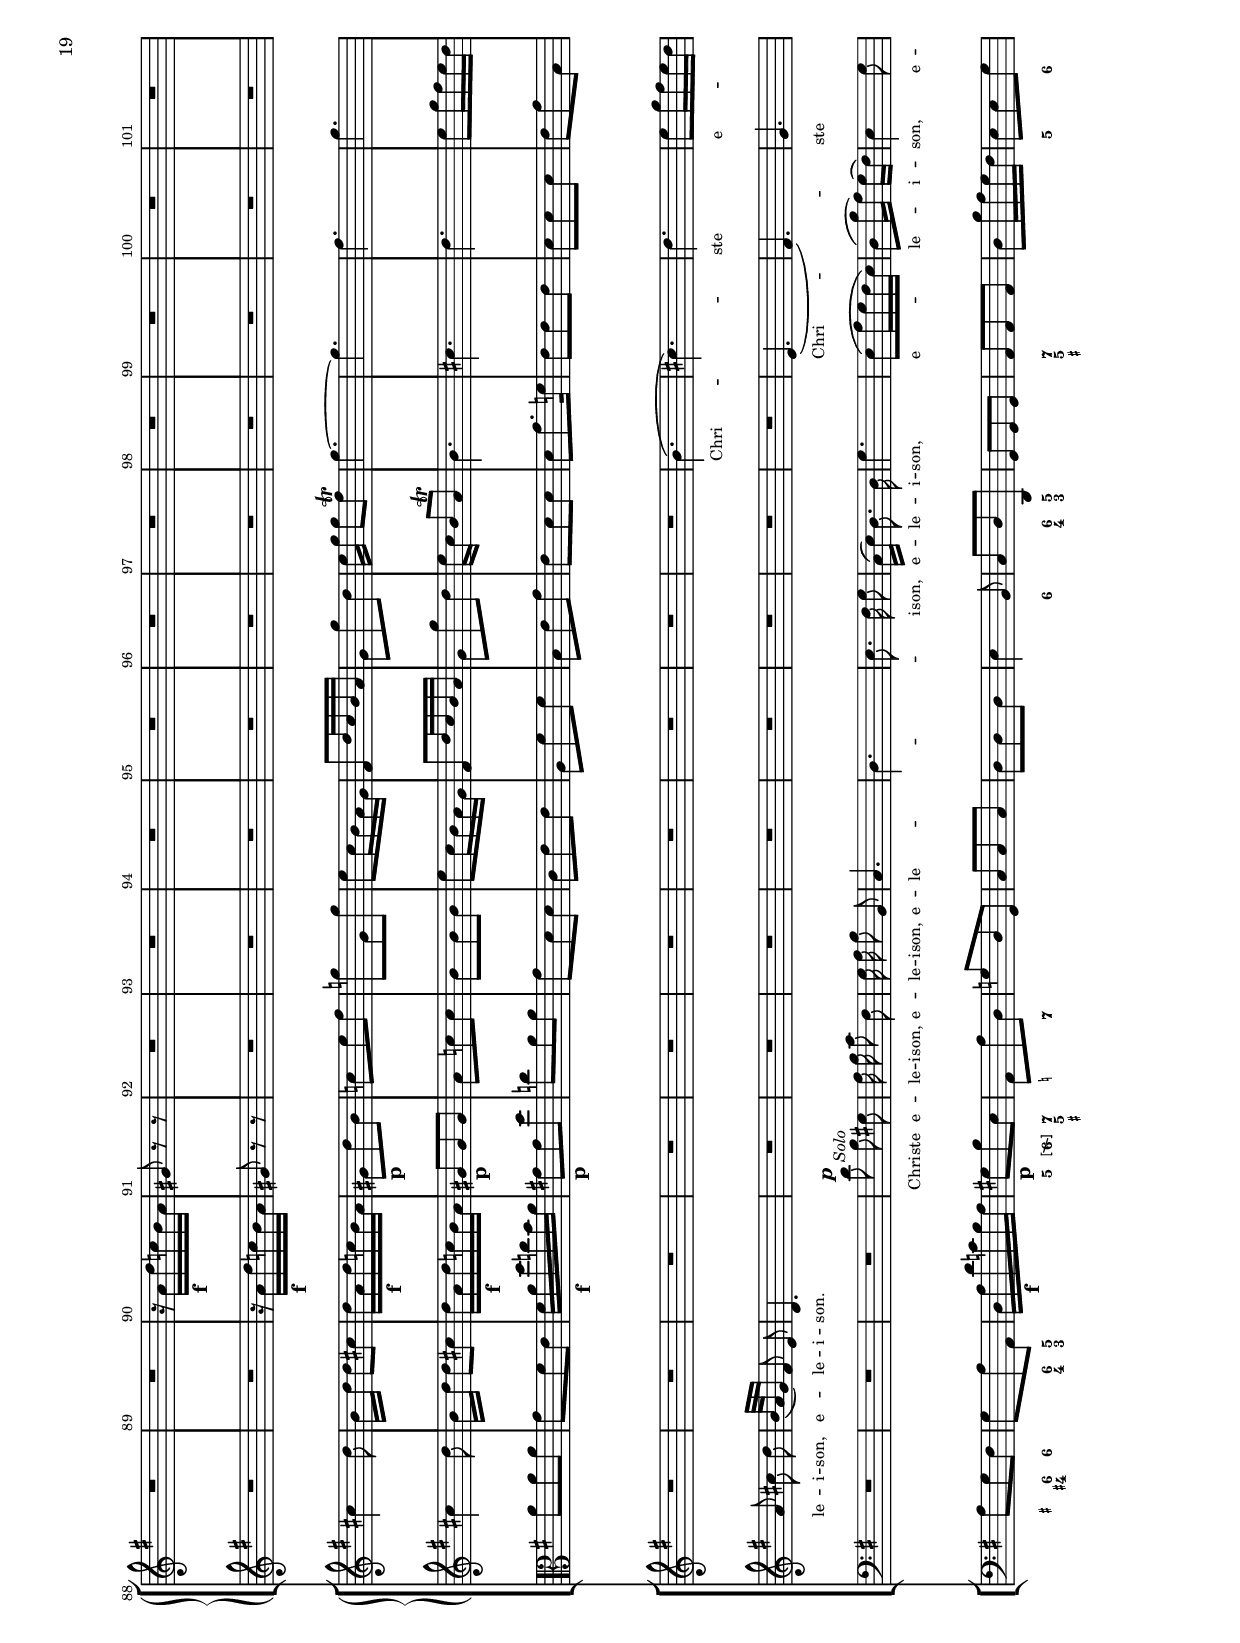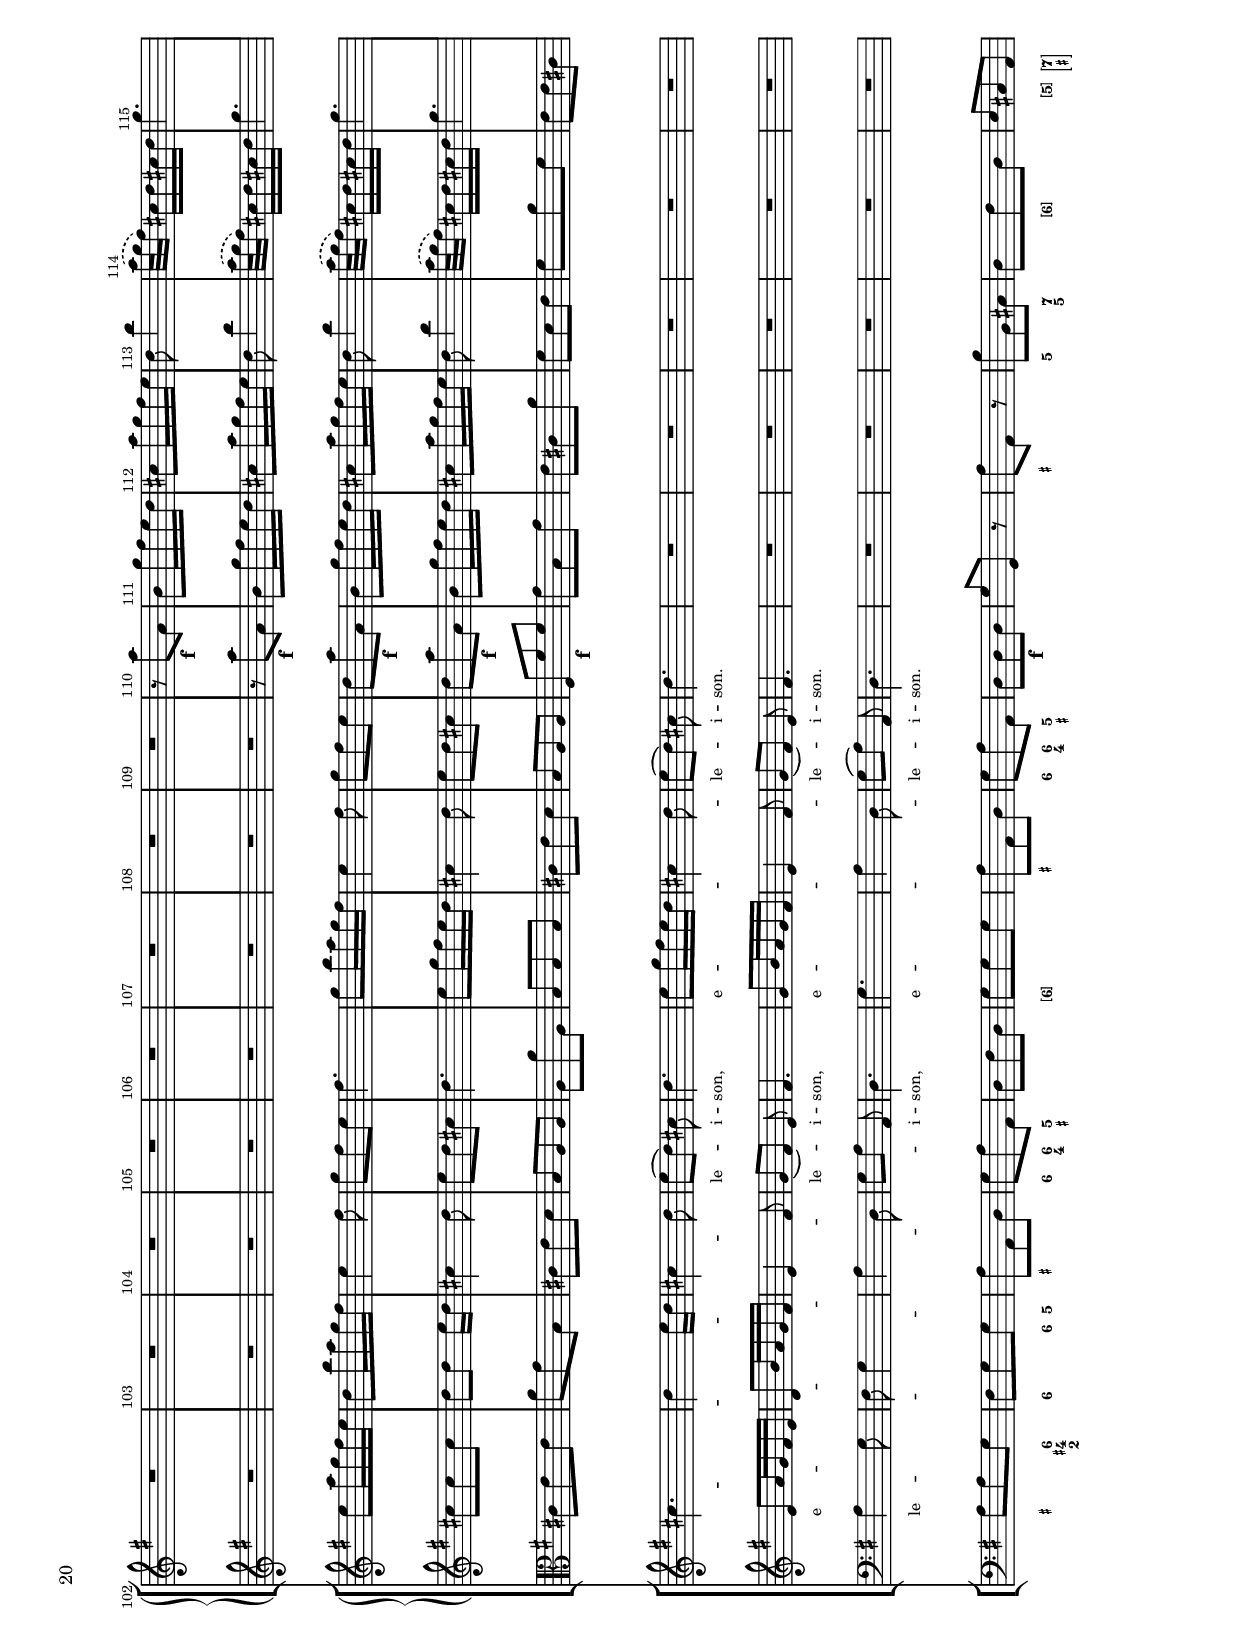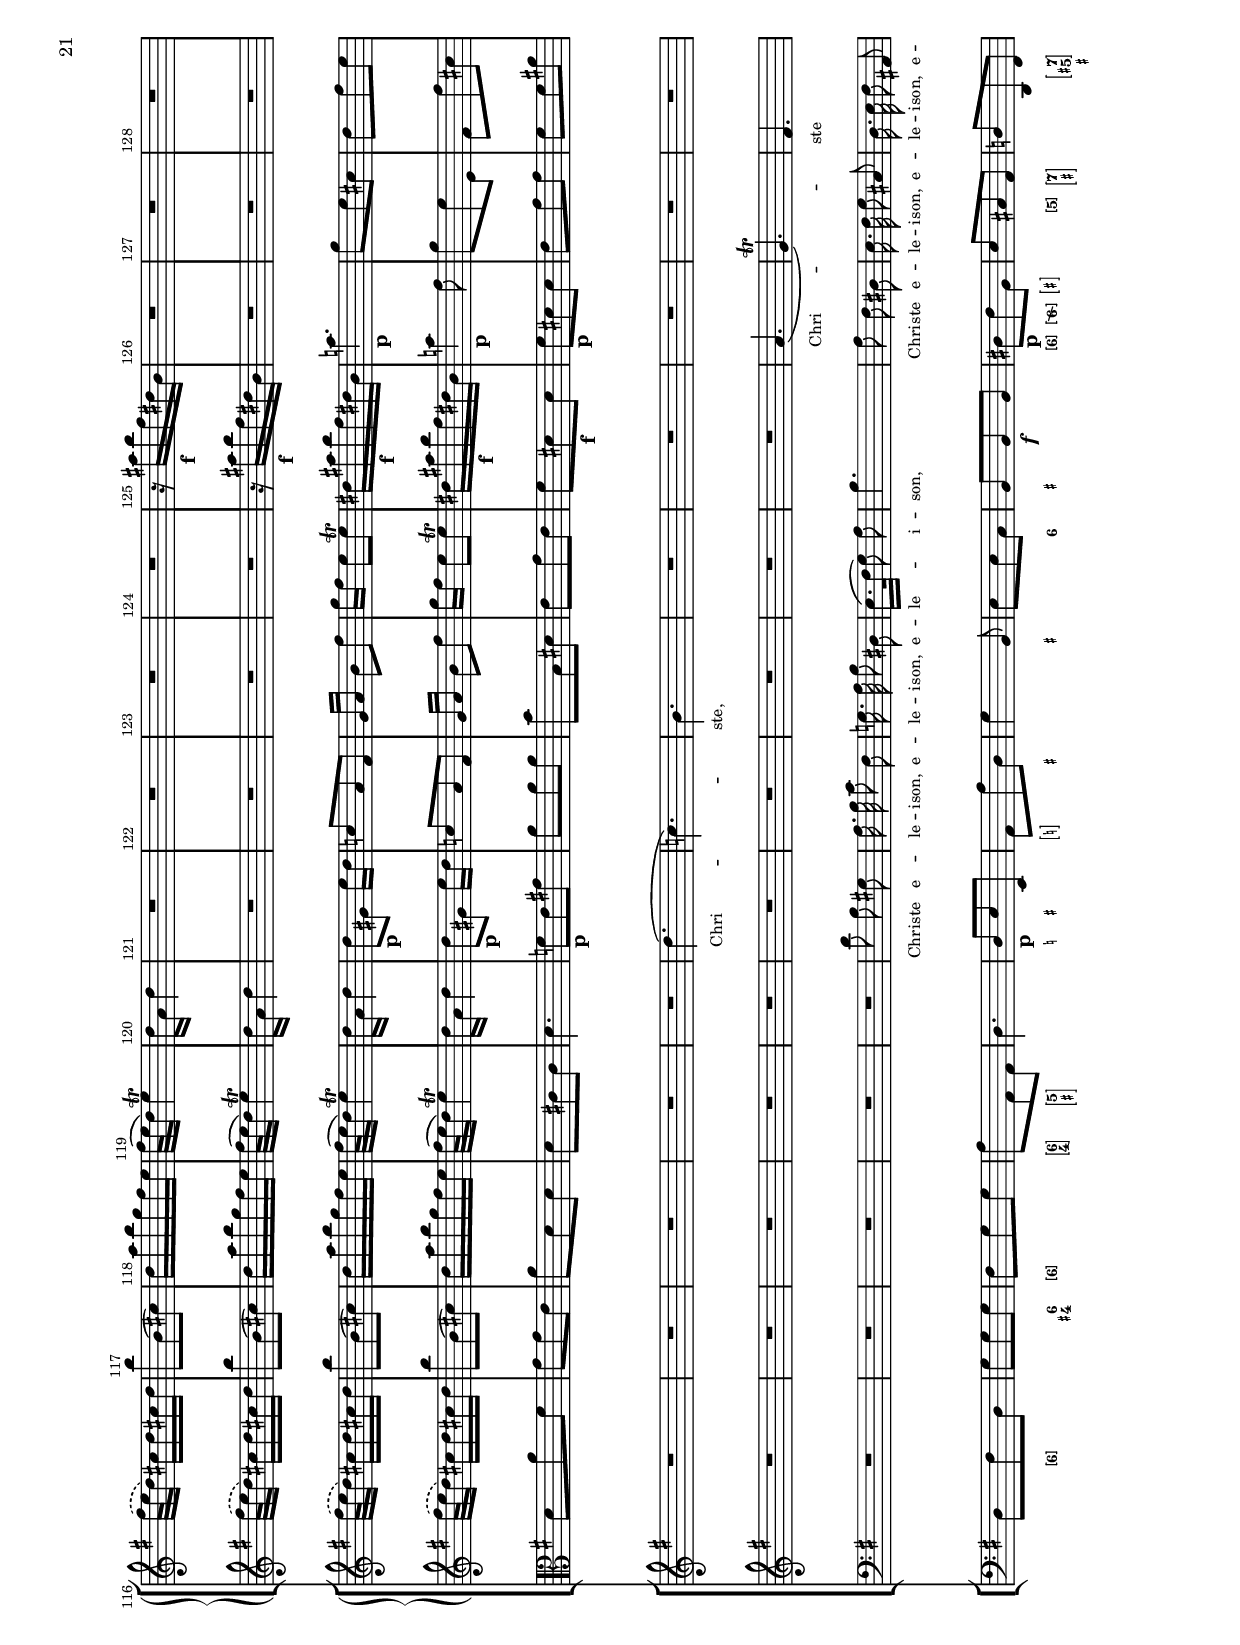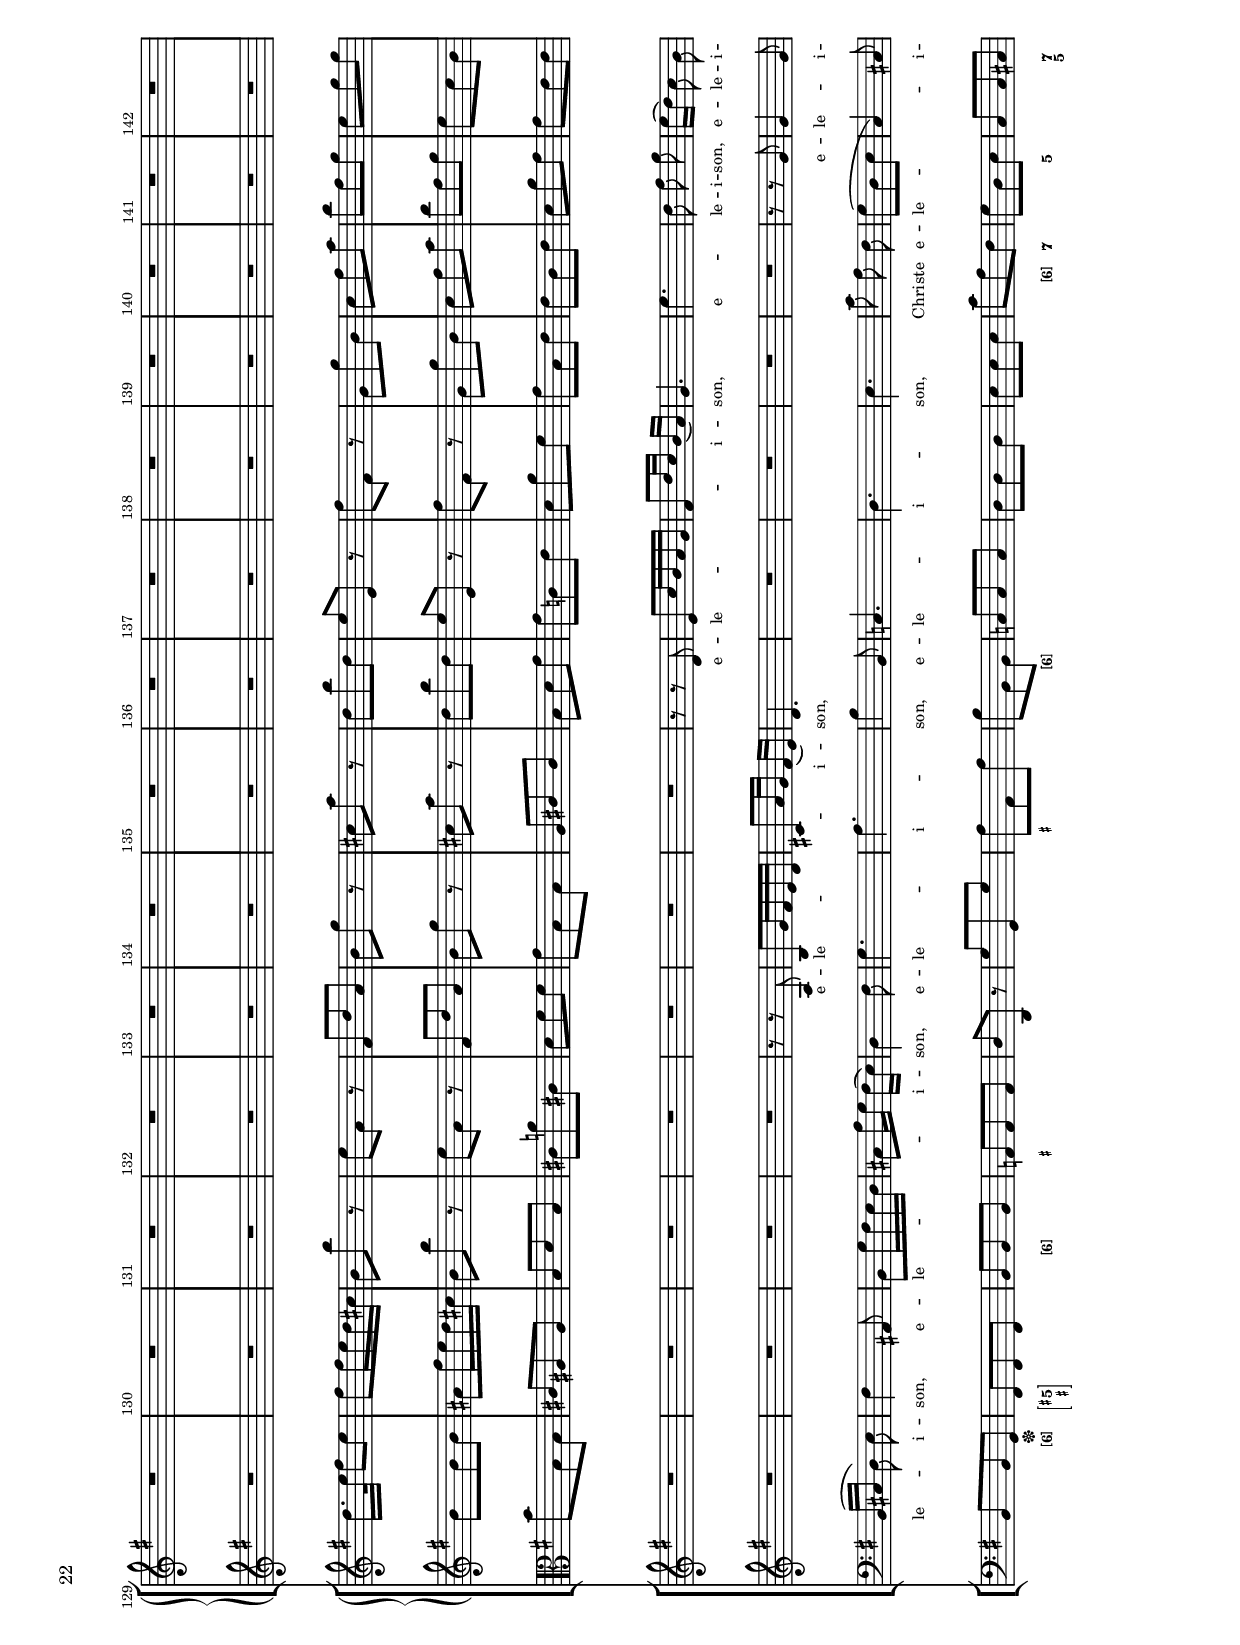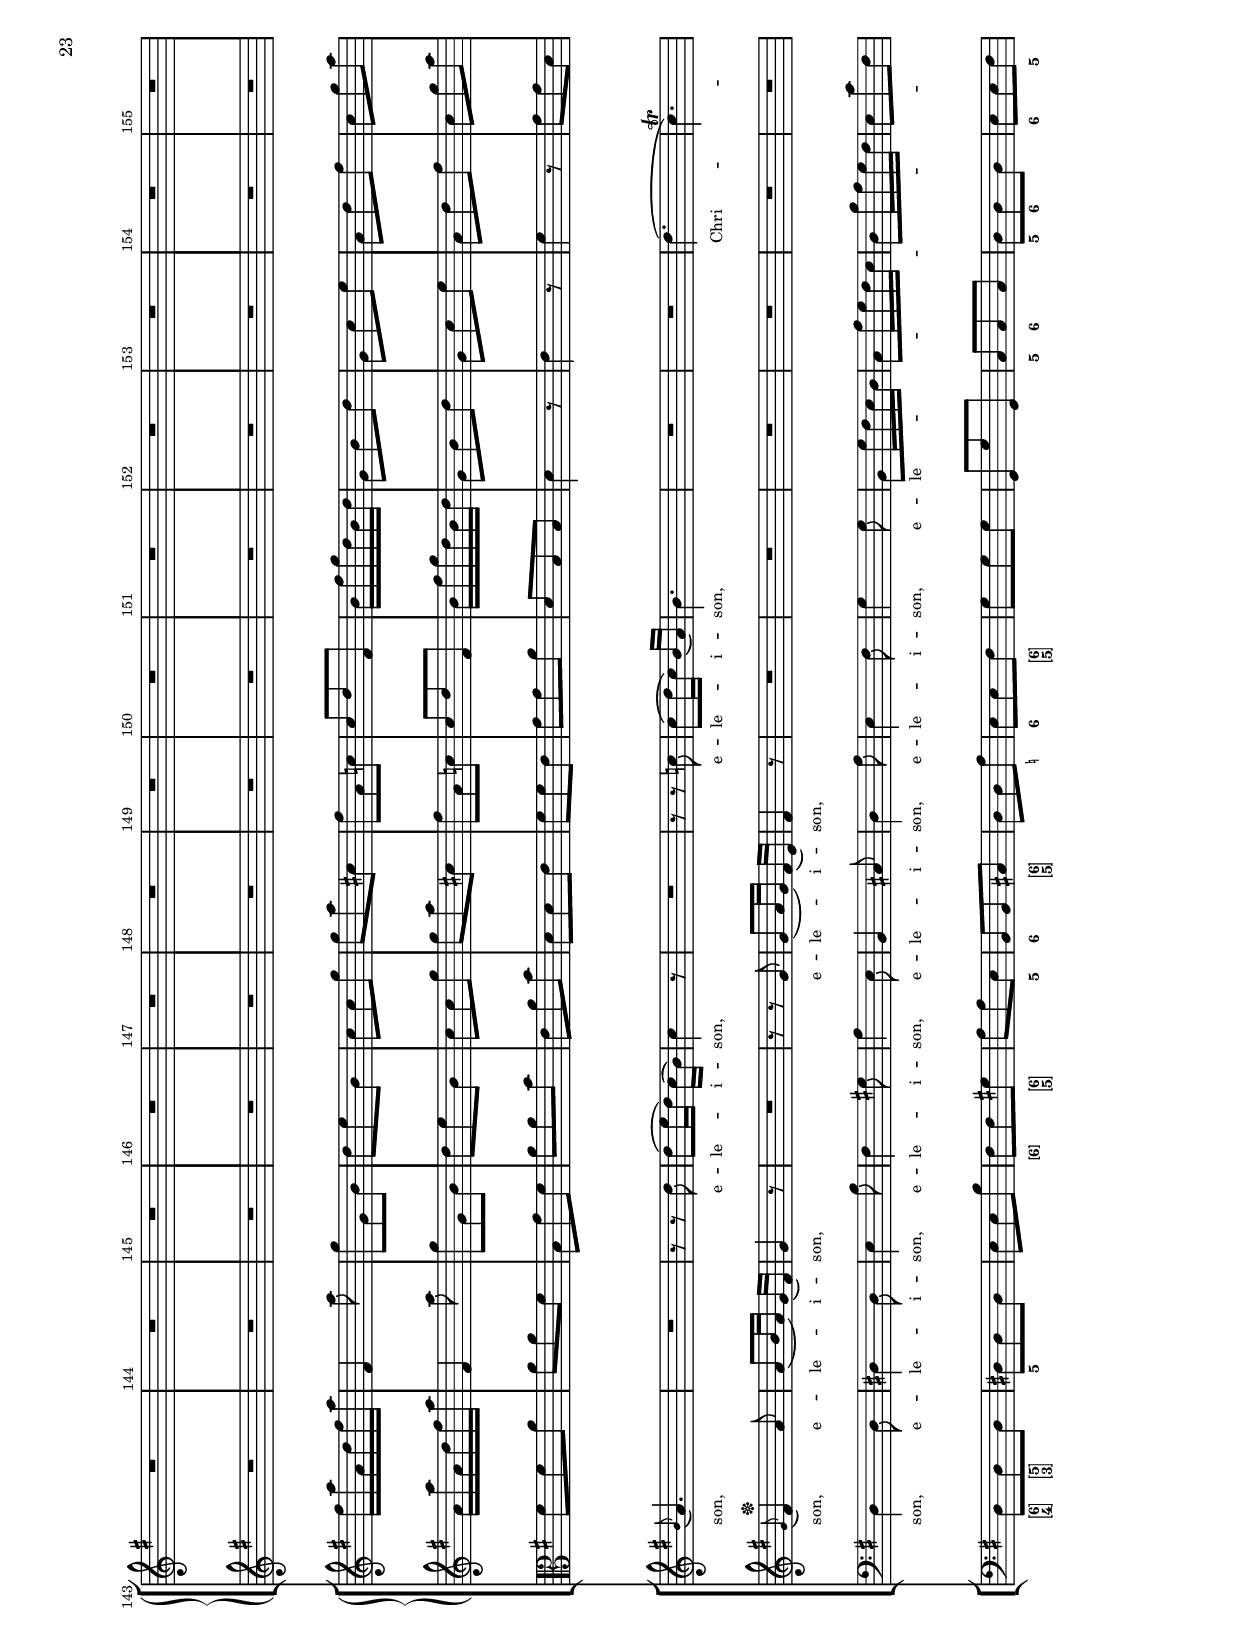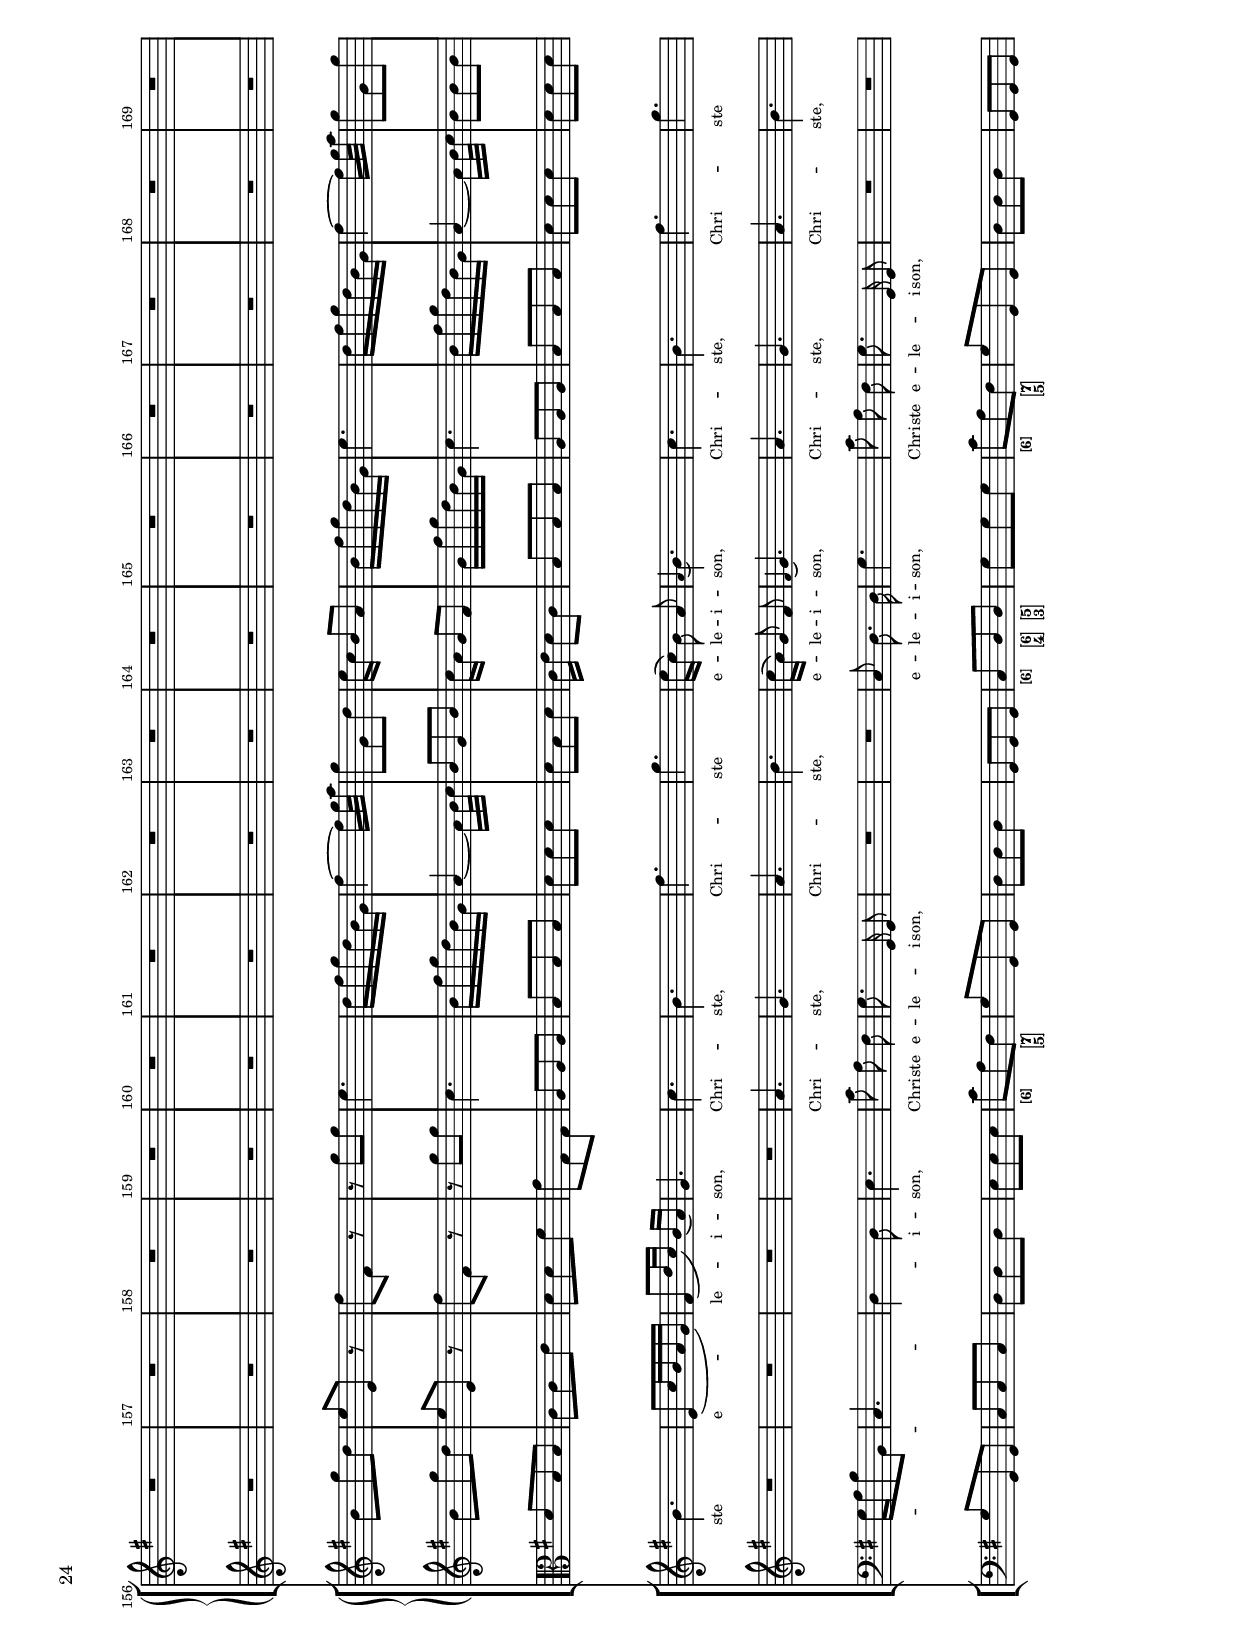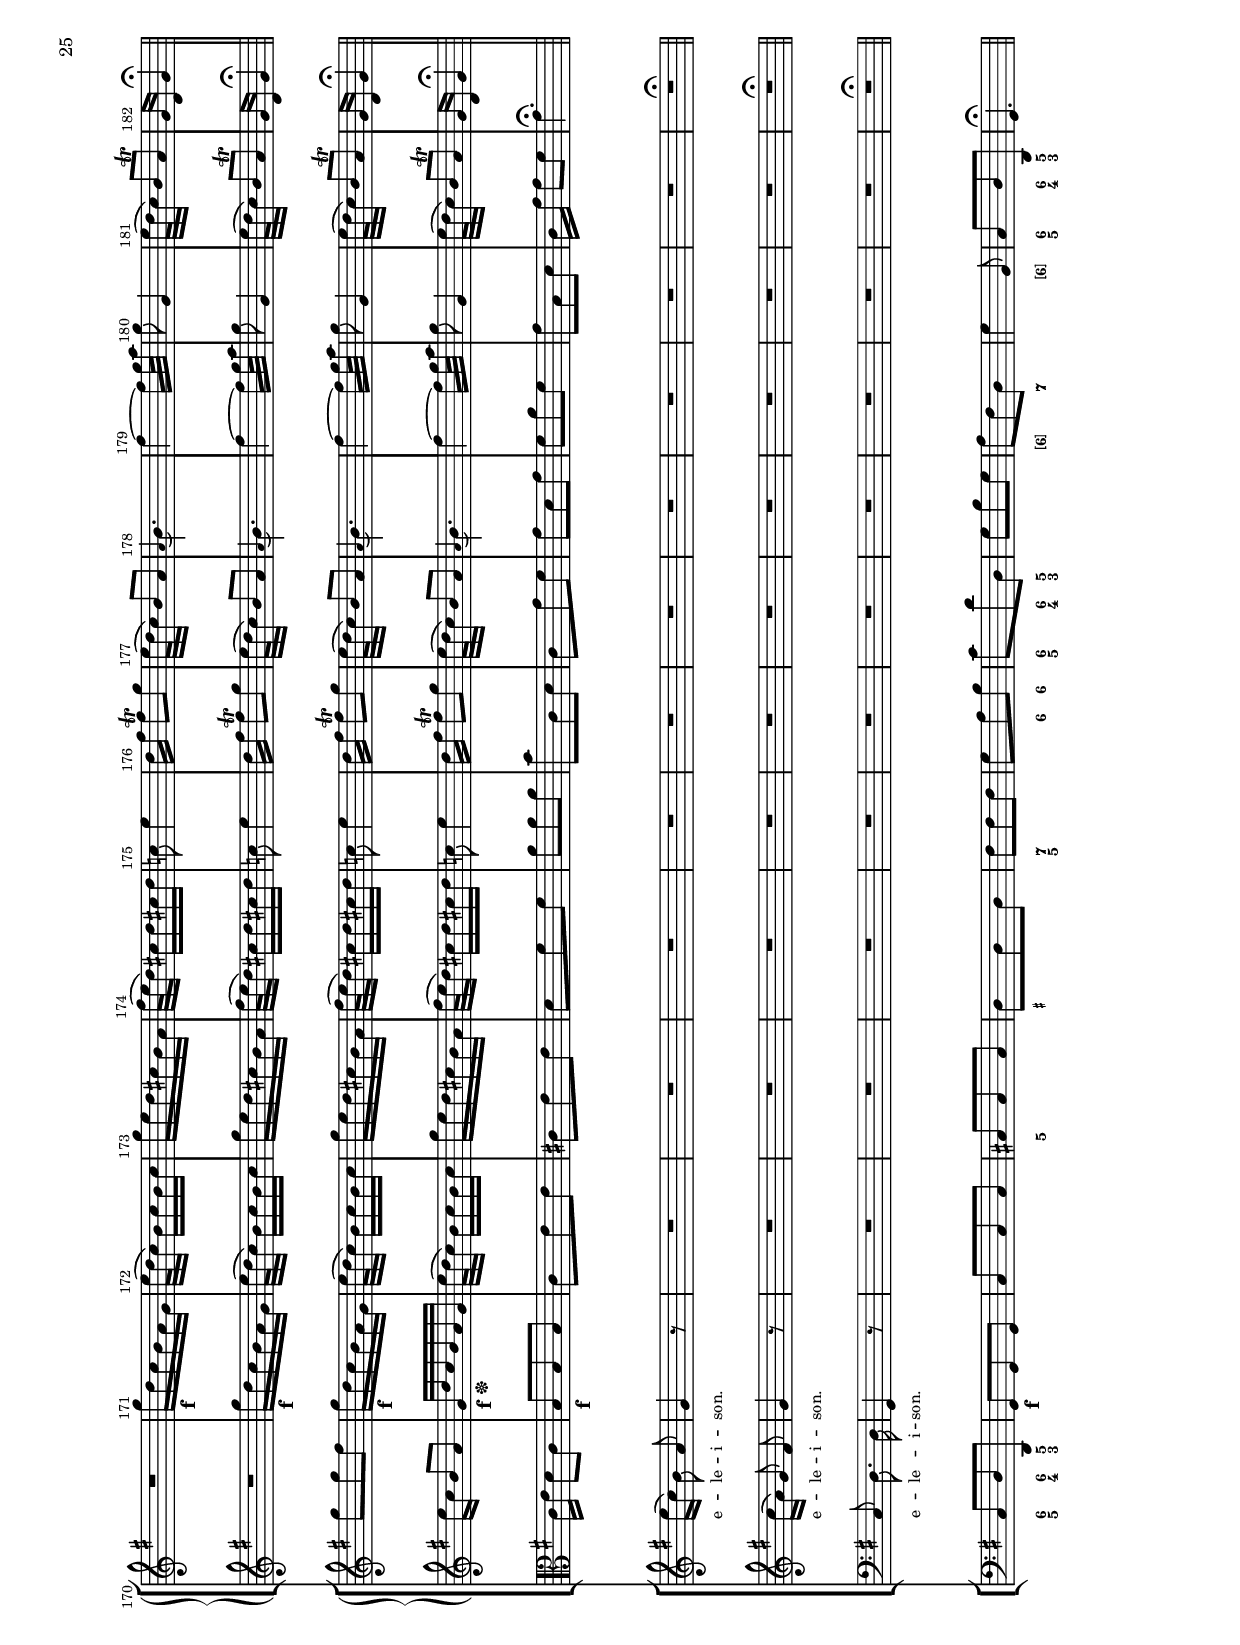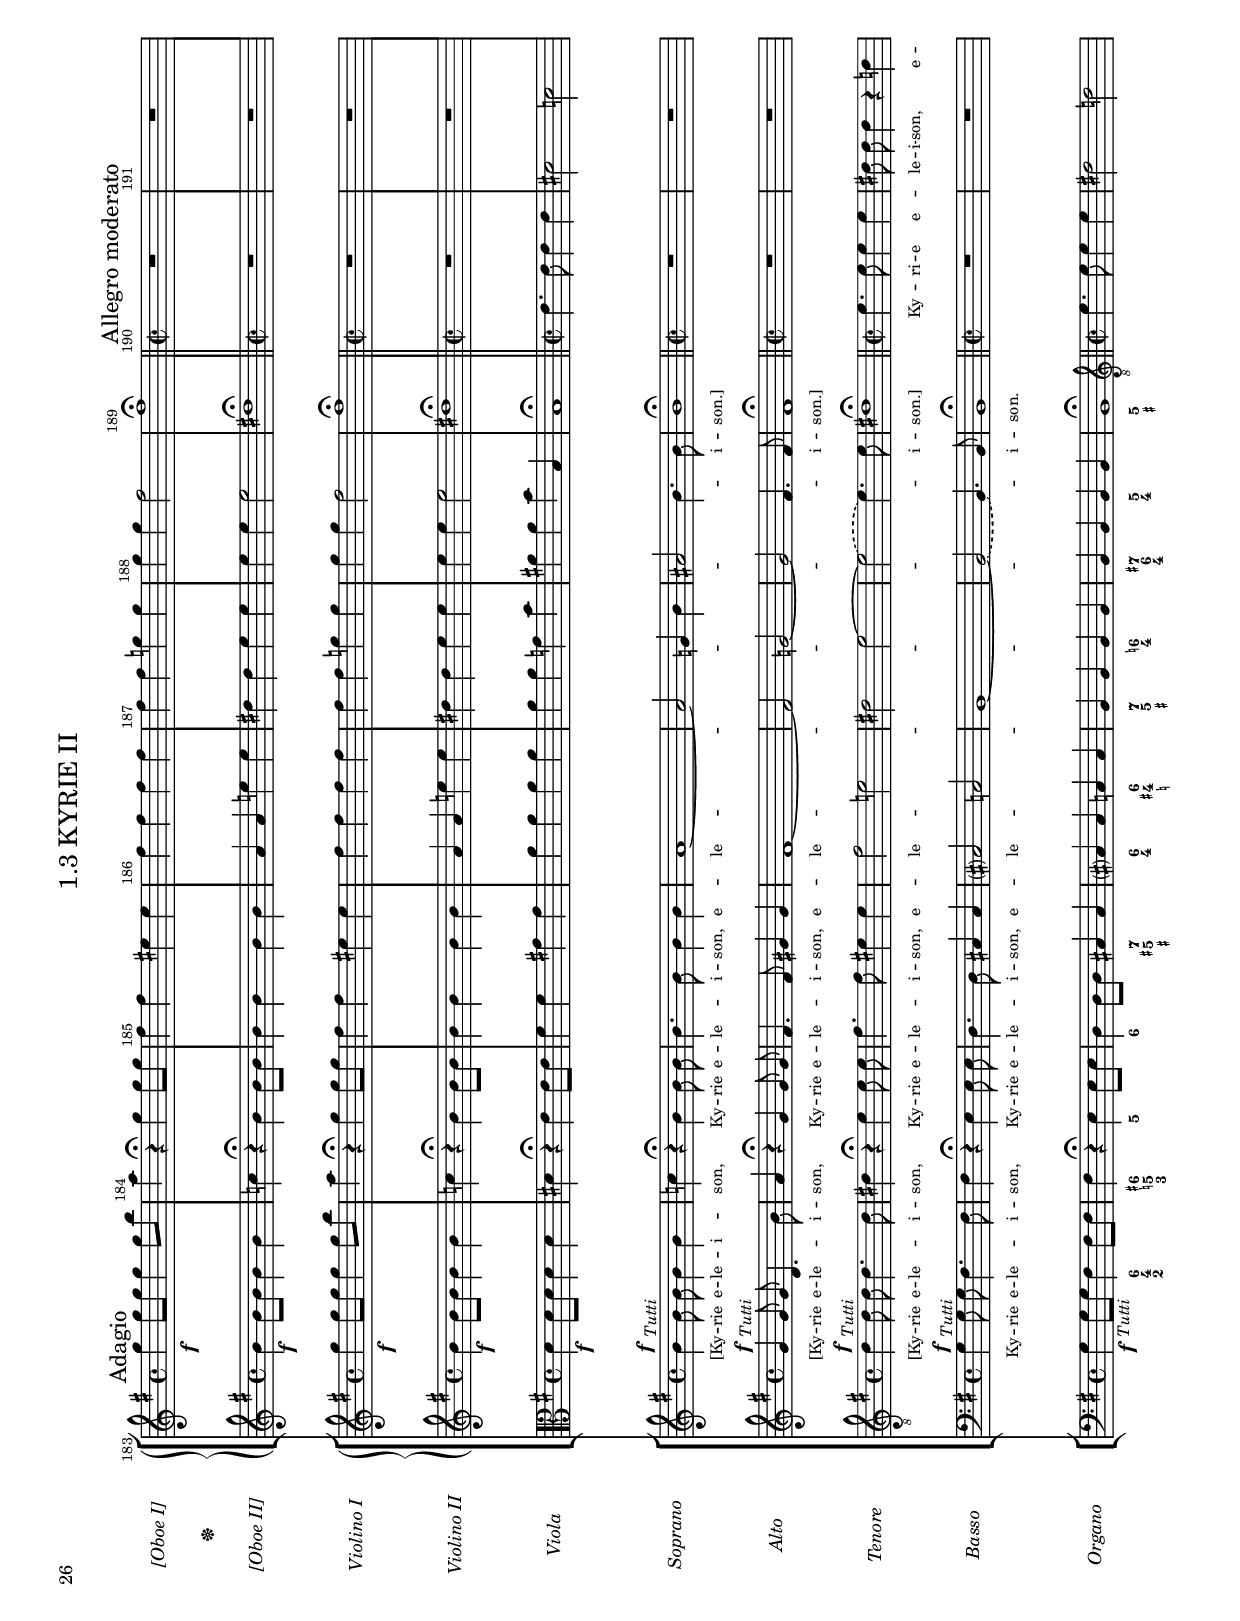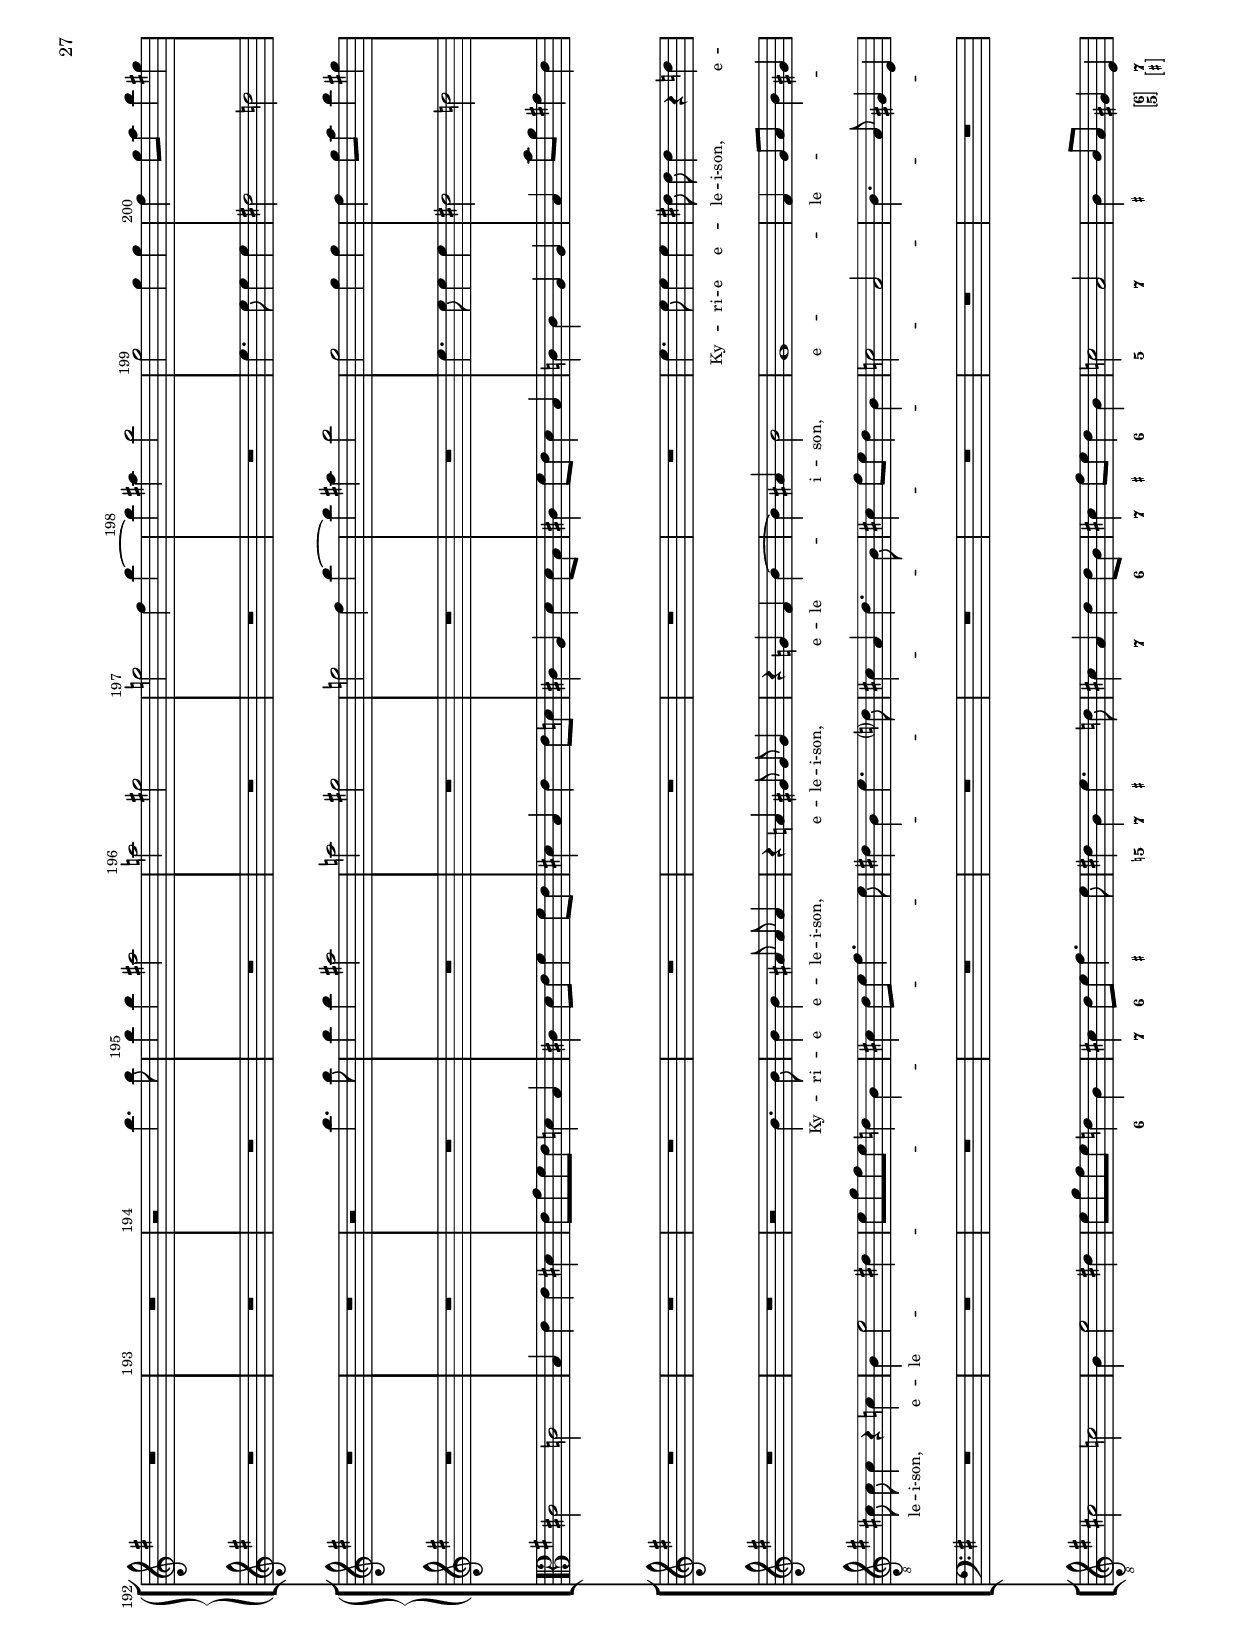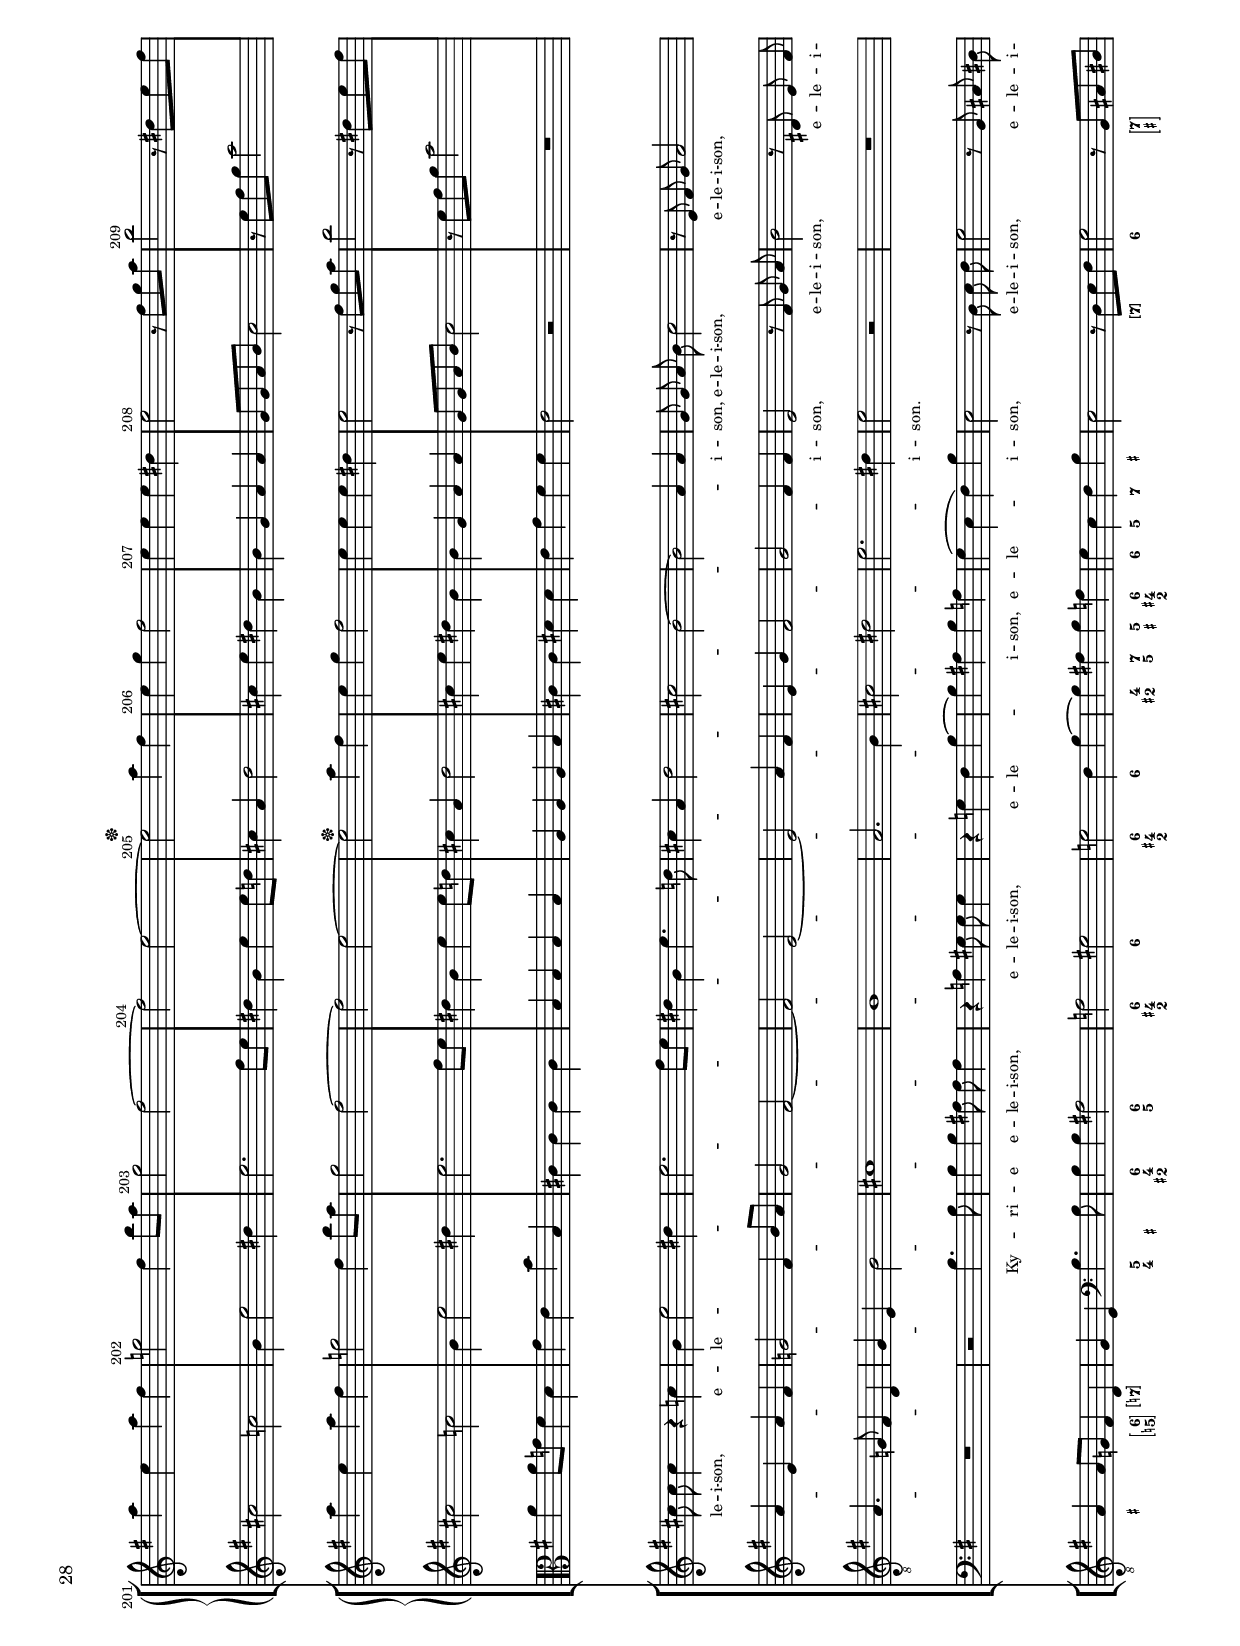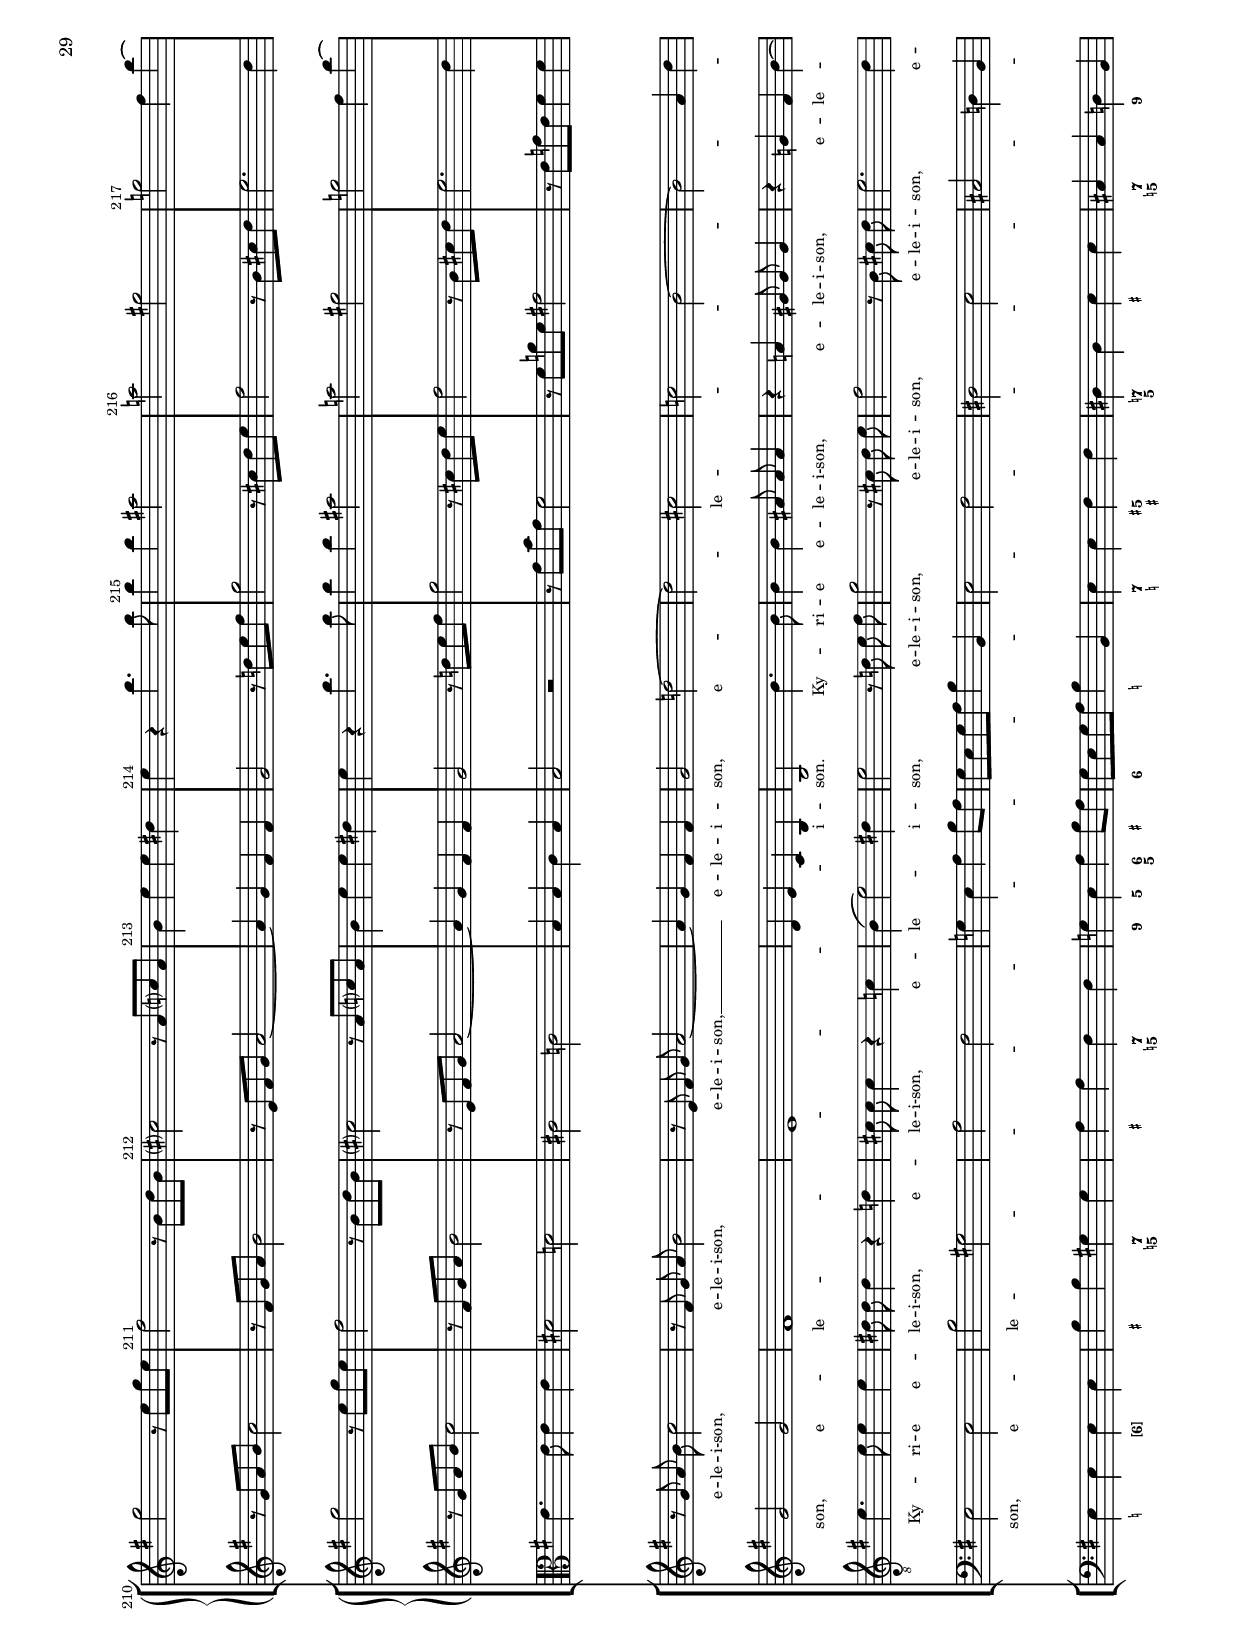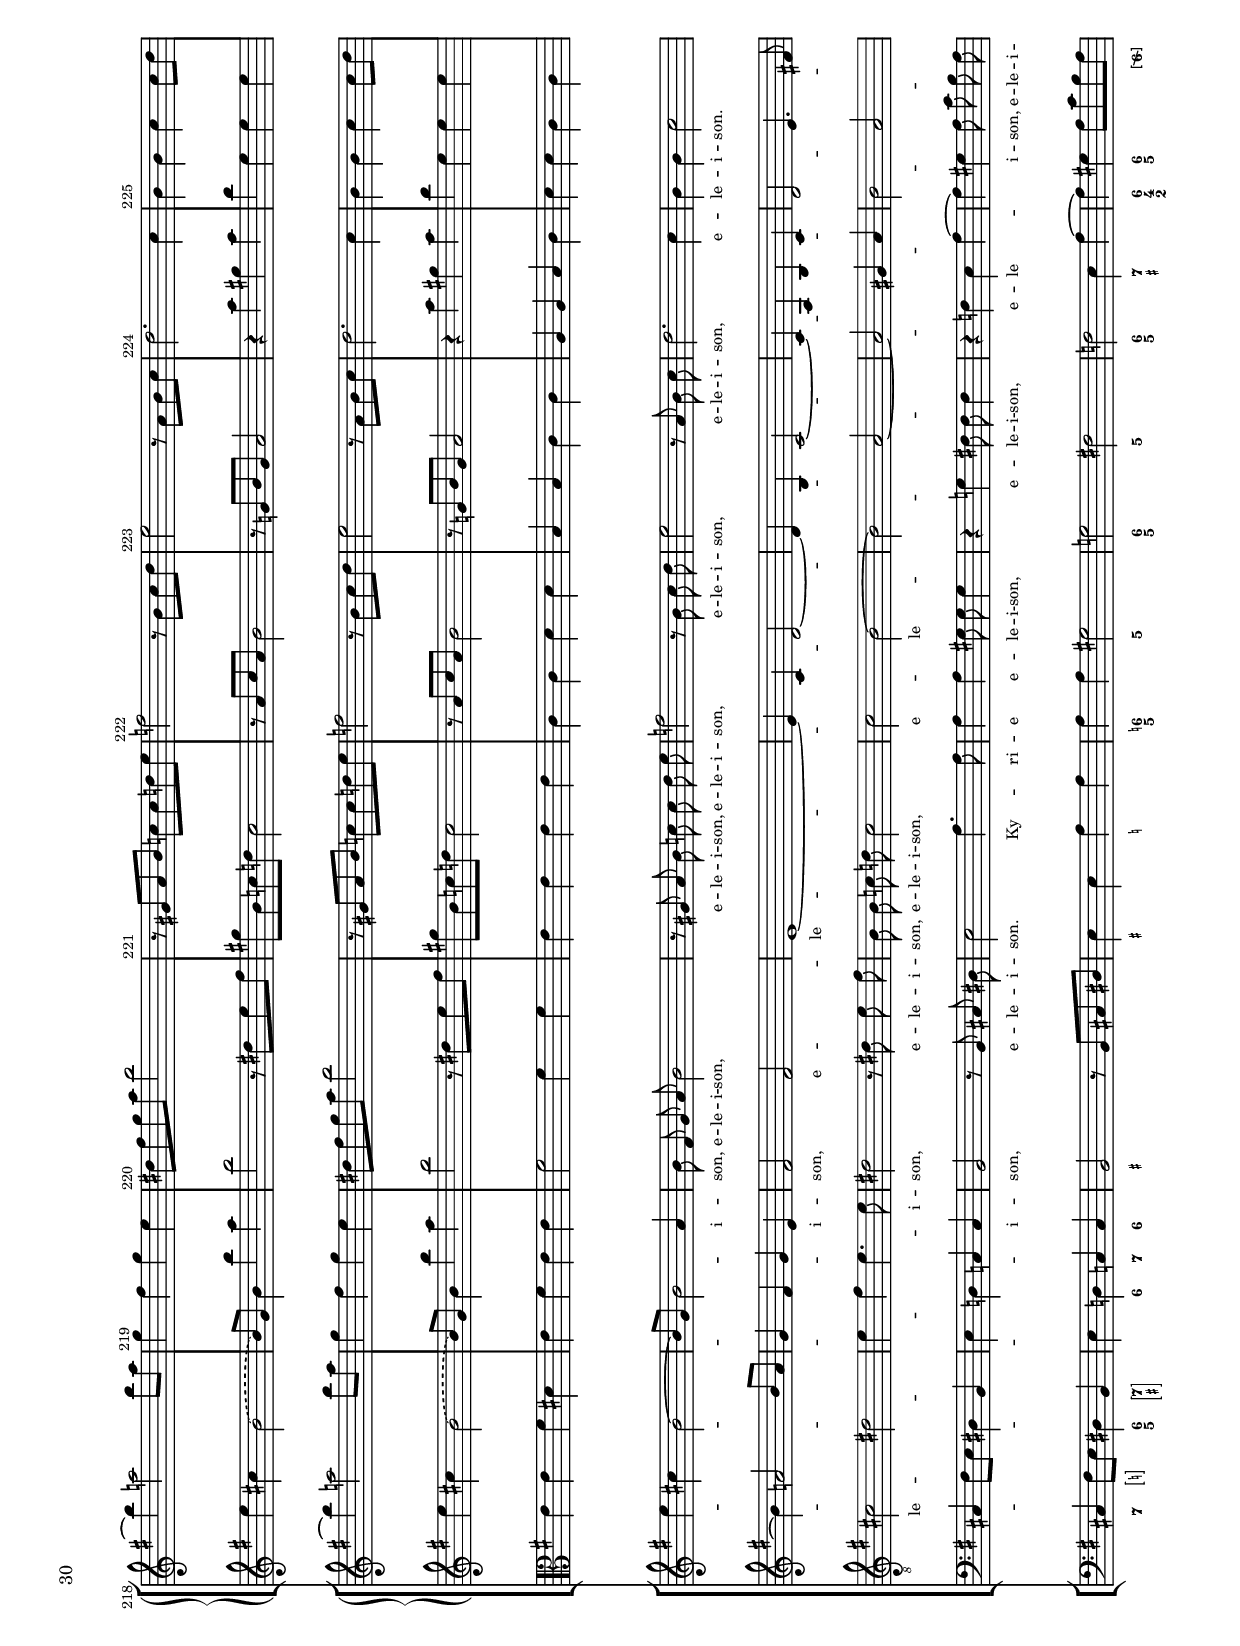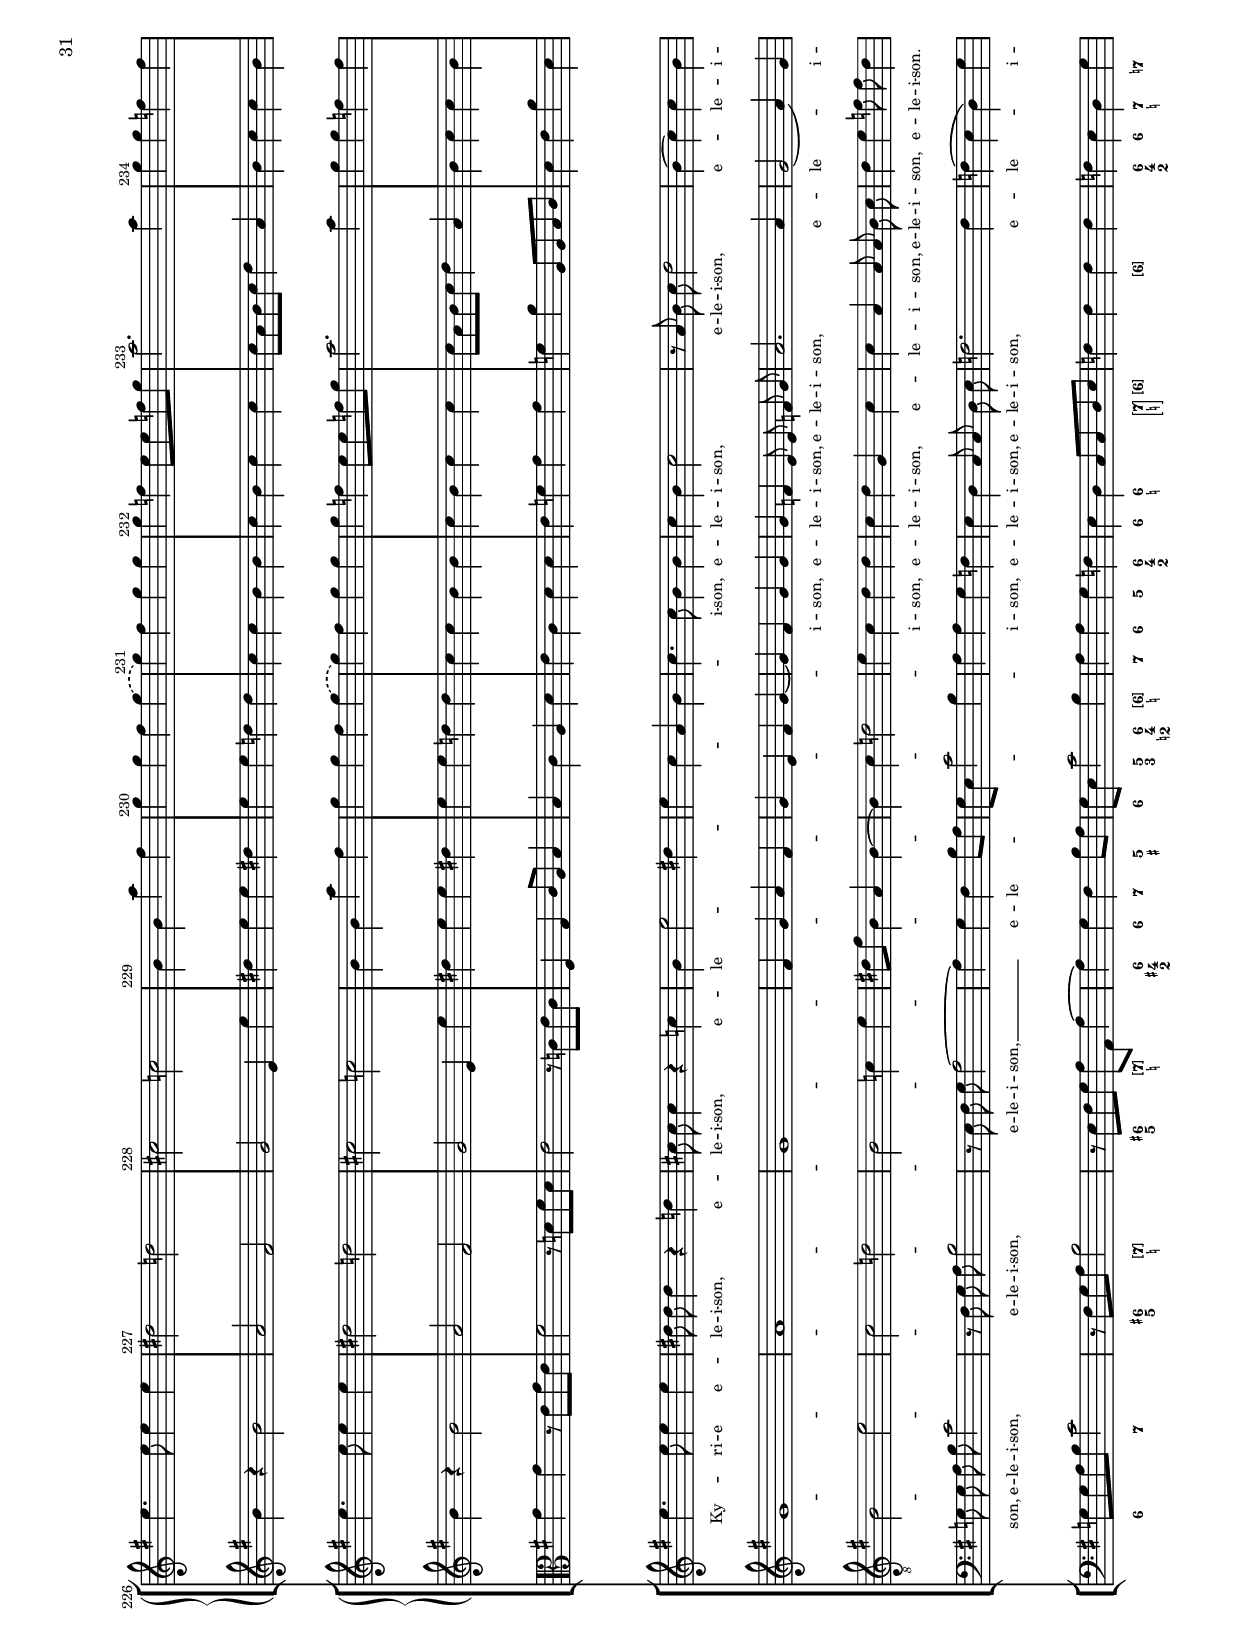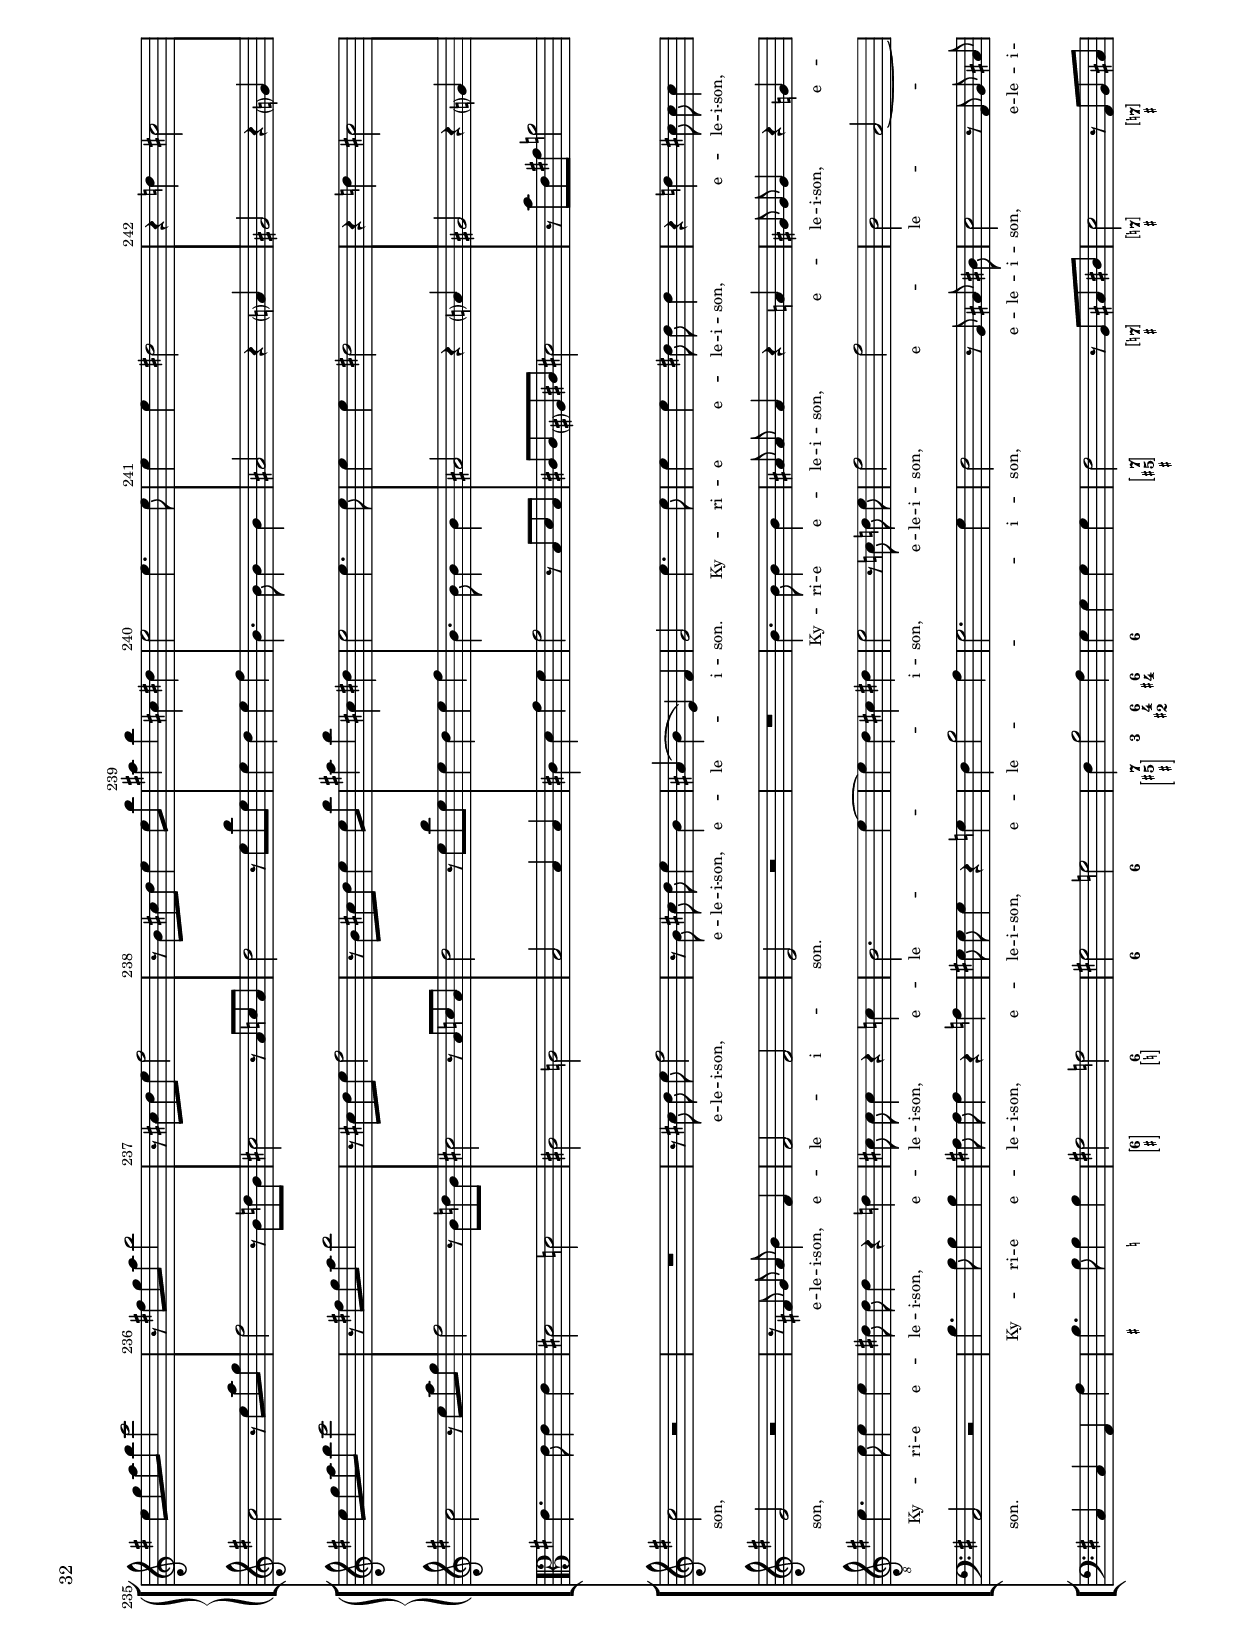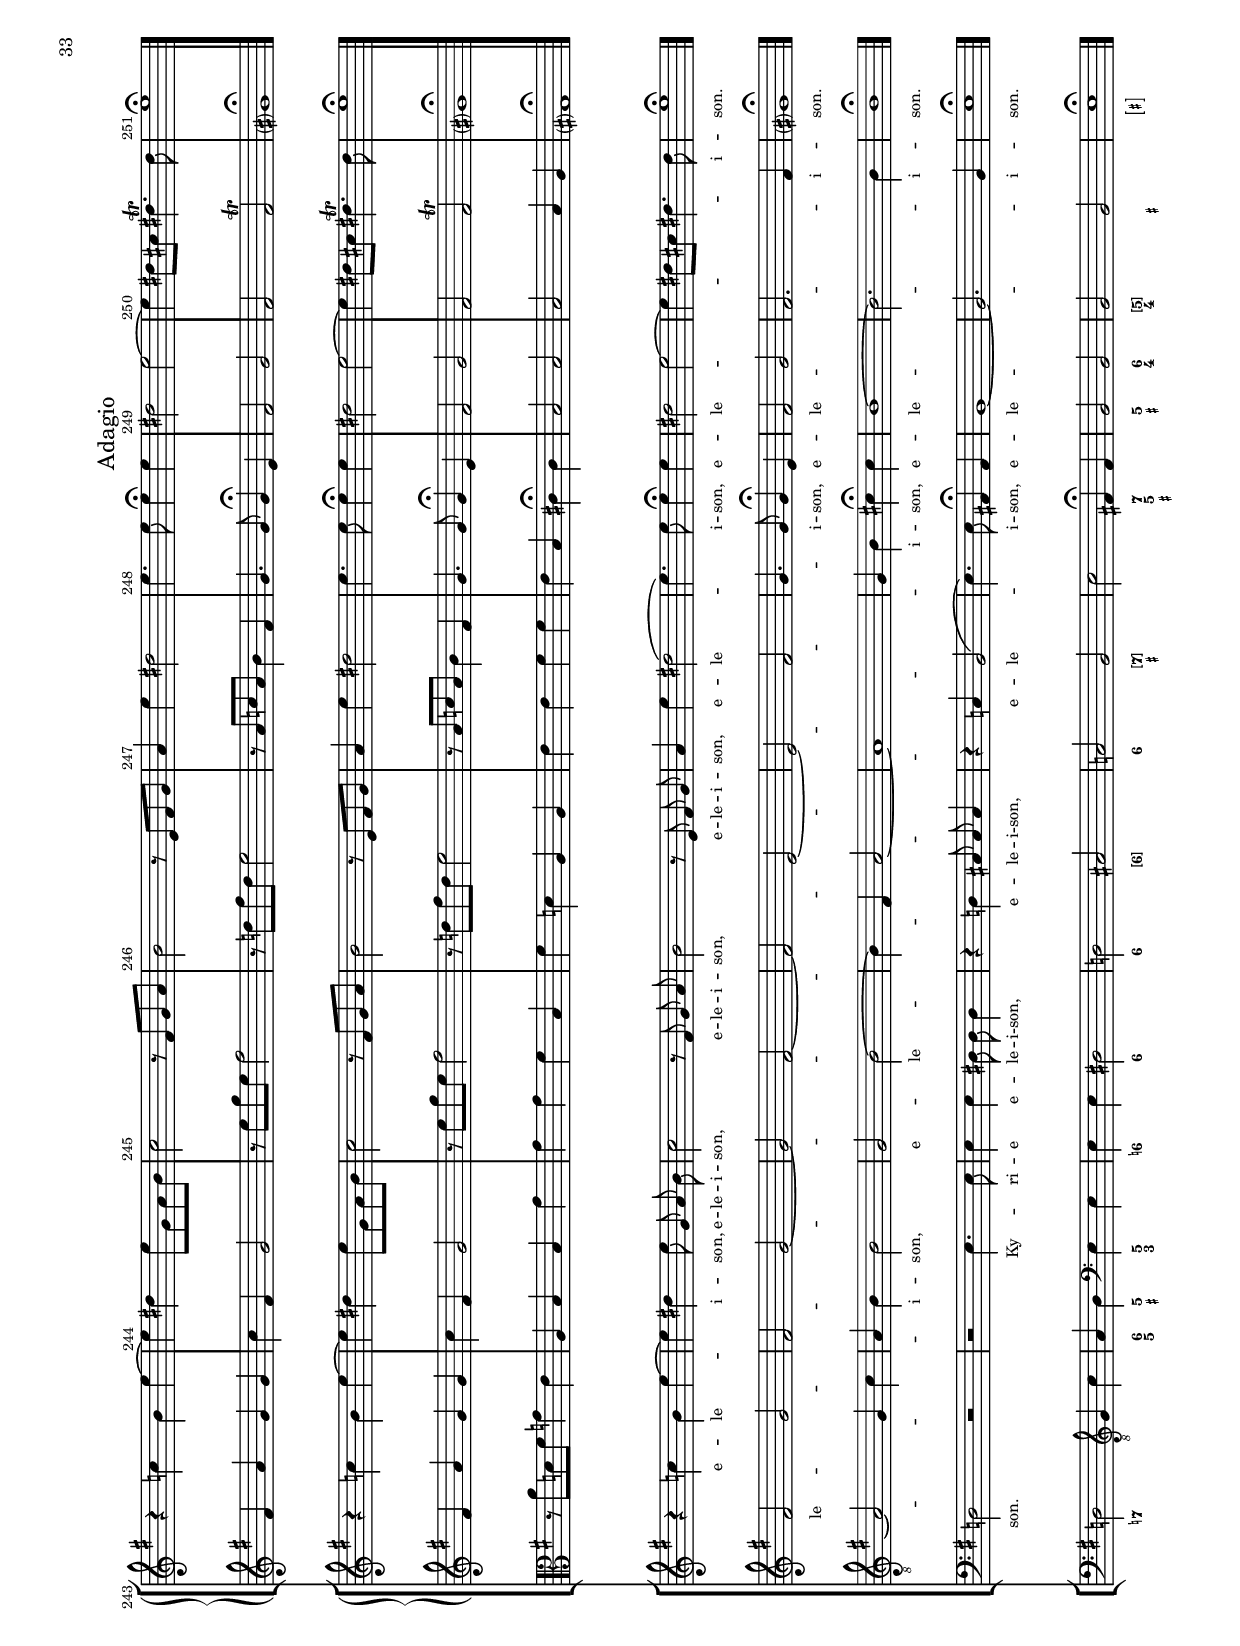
% (c) 2019 by Wolfgang Esser-Skala.
% This file is licensed under the Creative Commons Attribution-NonCommercial-ShareAlike 4.0 International License.
% To view a copy of this license, visit http://creativecommons.org/licenses/by-nc-sa/4.0/.

\version "2.18.0"

\include "../definitions.ly"

\paper {
	first-page-number = #1
	systems-per-page = #1
}

#(set-global-staff-size 15.87)

\book {
	\bookpart {
		\paper { evenHeaderMarkup = {} oddHeaderMarkup = {} }
		\partTitle "1" "K Y R I E"
	}
	\bookpart {
		\header {
			movement = "1.1 KYRIE"
		}
		\score {
			<<
				\new StaffGroup <<
					\set StaffGroup.instrumentName = \markup { \musicglyph #'"pedal.*" }
					\new GrandStaff <<
						\new Staff {
							\set Staff.instrumentName = "[Oboe I]"
							\KyrieOboeI
						}
						\new Staff {
							\set Staff.instrumentName = "[Oboe II]"
							\KyrieOboeII
						}
					>>
				>>
				\new StaffGroup <<
					\new GrandStaff <<
						\new Staff {
							\set Staff.instrumentName = "Violino I"
							\KyrieViolinoI
						}
						\new Staff {
							\set Staff.instrumentName = "Violino II"
							\KyrieViolinoII
						}
					>>
					\new Staff <<
						\set Staff.instrumentName = "Viola"
						\KyrieViola
					>>
				>>
				\new ChoirStaff <<
					\new Staff {
						\set Staff.instrumentName = "Soprano"
						\new Voice = "Soprano" { \dynamicUp \KyrieSopranoNotes }
					}
					\new Lyrics \lyricsto Soprano \KyrieSopranoLyrics
					
					\new Staff {
						\set Staff.instrumentName = "Alto"
						\new Voice = "Alto" { \dynamicUp \KyrieAltoNotes }
					}
					\new Lyrics \lyricsto Alto \KyrieAltoLyrics
					
					\new Staff {
						\set Staff.instrumentName = "Tenore"
						\new Voice = "Tenore" { \dynamicUp \KyrieTenoreNotes }
					}
					\new Lyrics \lyricsto Tenore \KyrieTenoreLyrics
					
					\new Staff {
						\set Staff.instrumentName = "Basso"
						\new Voice = "Basso" { \dynamicUp \KyrieBassoNotes }
					}
					\new Lyrics \lyricsto Basso \KyrieBassoLyrics
				>>
				\new StaffGroup <<
					\new Staff {
						\set Staff.instrumentName = "Organo"
						\KyrieOrgano
					}
				>>
				\new FiguredBass {
					\KyrieBassFigures
				}
			>>
			\layout { }
			\midi { \tempo 4 = 60 }
		}
	}
	\bookpart {
		\header {
			movement = "1.2 CHRISTE"
		}
		\score {
			<<
				\new StaffGroup <<
					\set StaffGroup.instrumentName = \markup { \musicglyph #'"pedal.*" }
					\new GrandStaff <<
						\new Staff {
							\set Staff.instrumentName = "[Oboe I]"
							\ChristeOboeI
						}
						\new Staff {
							\set Staff.instrumentName = "[Oboe II]"
							\ChristeOboeII
						}
					>>
				>>
				\new StaffGroup <<
					\new GrandStaff <<
						\new Staff {
							\set Staff.instrumentName = "Violino I"
							\ChristeViolinoI
						}
						\new Staff {
							\set Staff.instrumentName = "Violino II"
							\ChristeViolinoII
						}
					>>
					\new Staff <<
						\set Staff.instrumentName = "Viola"
						\ChristeViola
					>>
				>>
				\new ChoirStaff <<
					\new Staff {
						\set Staff.instrumentName = "Soprano"
						\new Voice = "Soprano" { \dynamicUp \ChristeSopranoNotes }
					}
					\new Lyrics \lyricsto Soprano \ChristeSopranoLyrics
					
					\new Staff {
						\set Staff.instrumentName = "Alto"
						\new Voice = "Alto" { \dynamicUp \ChristeAltoNotes }
					}
					\new Lyrics \lyricsto Alto \ChristeAltoLyrics
					
					\new Staff {
						\set Staff.instrumentName = "Basso"
						\new Voice = "Basso" { \dynamicUp \ChristeBassoNotes }
					}
					\new Lyrics \lyricsto Basso \ChristeBassoLyrics
				>>
				\new StaffGroup <<
					\new Staff {
						\set Staff.instrumentName = "Organo"
						\ChristeOrgano
					}
				>>
				\new FiguredBass {
					\ChristeBassFigures
				}
			>>
			\layout { }
			\midi { \tempo 4. = 40 }
		}
	}
	\bookpart {
		\header {
			movement = "1.3 KYRIE II"
		}
		\score {
			<<
				\new StaffGroup <<
					\set StaffGroup.instrumentName = \markup { \musicglyph #'"pedal.*" }
					\new GrandStaff <<
						\new Staff {
							\set Staff.instrumentName = "[Oboe I]"
							\KyrieIIOboeI
						}
						\new Staff {
							\set Staff.instrumentName = "[Oboe II]"
							\KyrieIIOboeII
						}
					>>
				>>
				\new StaffGroup <<
					\new GrandStaff <<
						\new Staff {
							\set Staff.instrumentName = "Violino I"
							\KyrieIIViolinoI
						}
						\new Staff {
							\set Staff.instrumentName = "Violino II"
							\KyrieIIViolinoII
						}
					>>
					\new Staff <<
						\set Staff.instrumentName = "Viola"
						\KyrieIIViola
					>>
				>>
				\new ChoirStaff <<
					\new Staff {
						\set Staff.instrumentName = "Soprano"
						\new Voice = "Soprano" { \dynamicUp \KyrieIISopranoNotes }
					}
					\new Lyrics \lyricsto Soprano \KyrieIISopranoLyrics
					
					\new Staff {
						\set Staff.instrumentName = "Alto"
						\new Voice = "Alto" { \dynamicUp \KyrieIIAltoNotes }
					}
					\new Lyrics \lyricsto Alto \KyrieIIAltoLyrics
					
					\new Staff {
						\set Staff.instrumentName = "Tenore"
						\new Voice = "Tenore" { \dynamicUp \KyrieIITenoreNotes }
					}
					\new Lyrics \lyricsto Tenore \KyrieIITenoreLyrics
					
					\new Staff {
						\set Staff.instrumentName = "Basso"
						\new Voice = "Basso" { \dynamicUp \KyrieIIBassoNotes }
					}
					\new Lyrics \lyricsto Basso \KyrieIIBassoLyrics
				>>
				\new StaffGroup <<
					\new Staff {
						\set Staff.instrumentName = "Organo"
						\KyrieIIOrgano
					}
				>>
				\new FiguredBass {
					\KyrieIIBassFigures
				}
			>>
			\layout { }
			\midi { \tempo 2 = 60 }
		}
	}
}